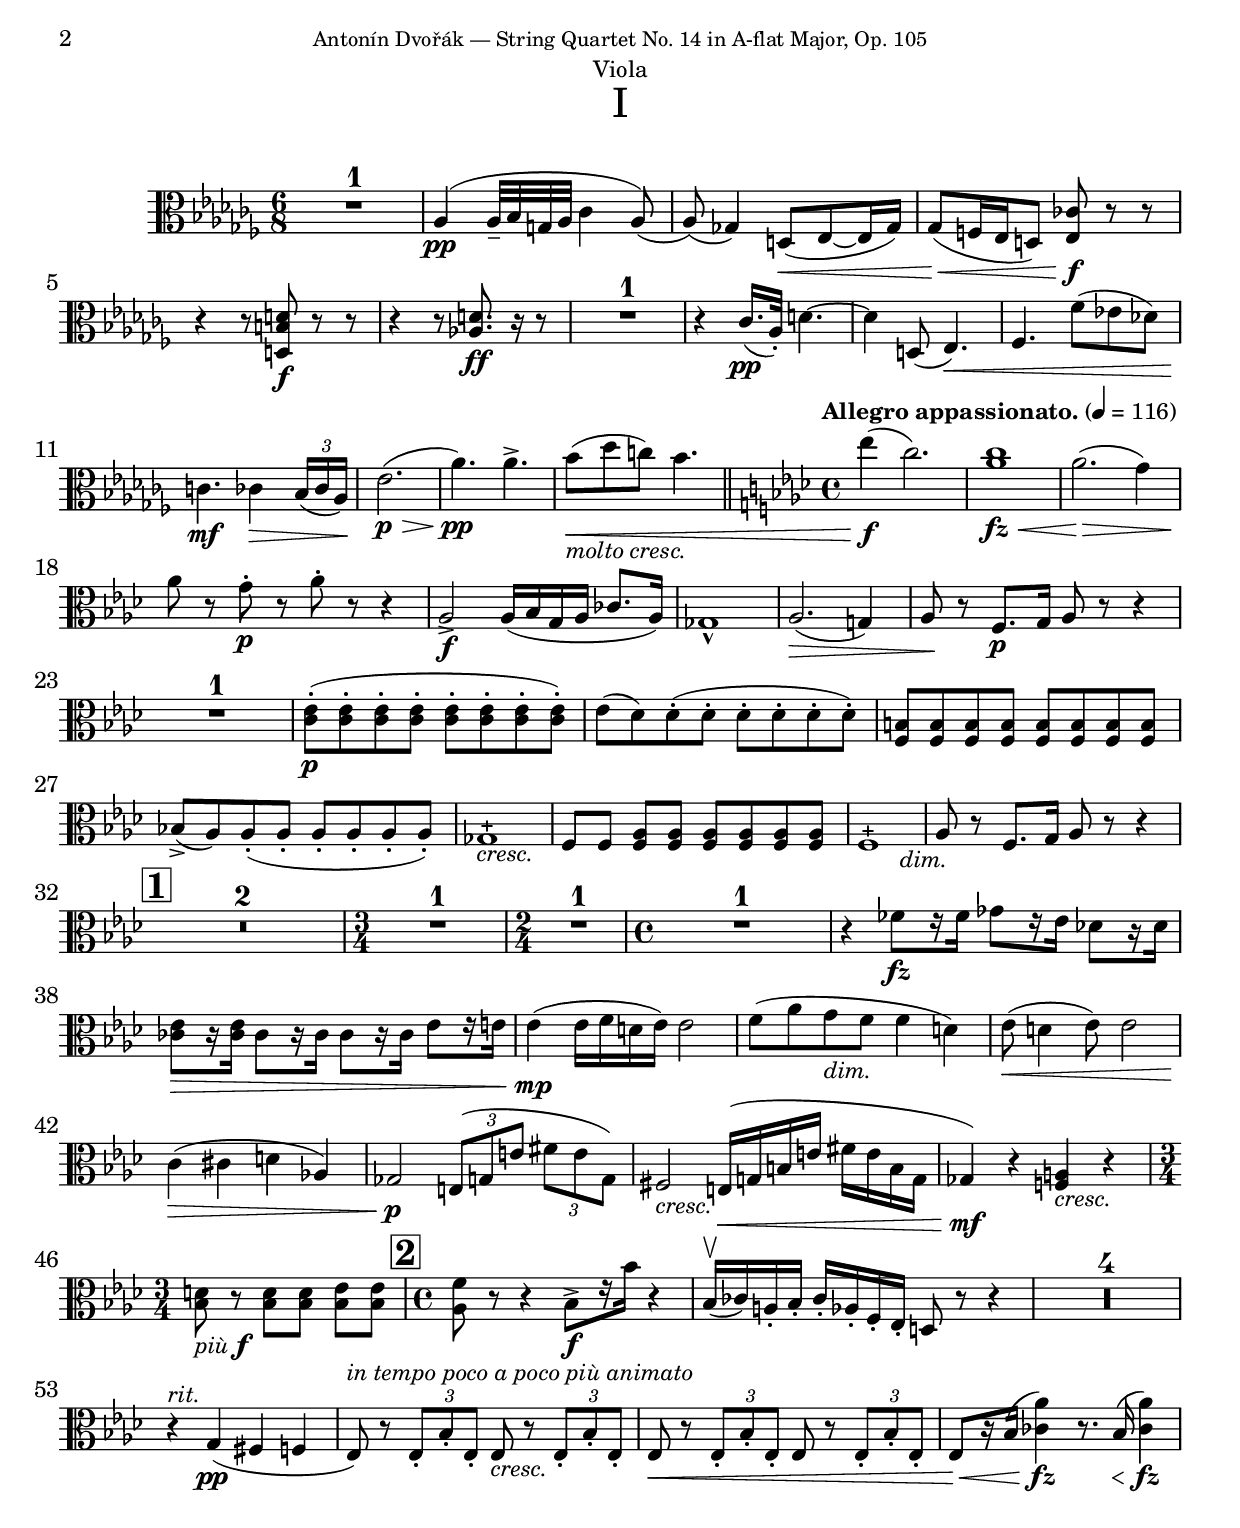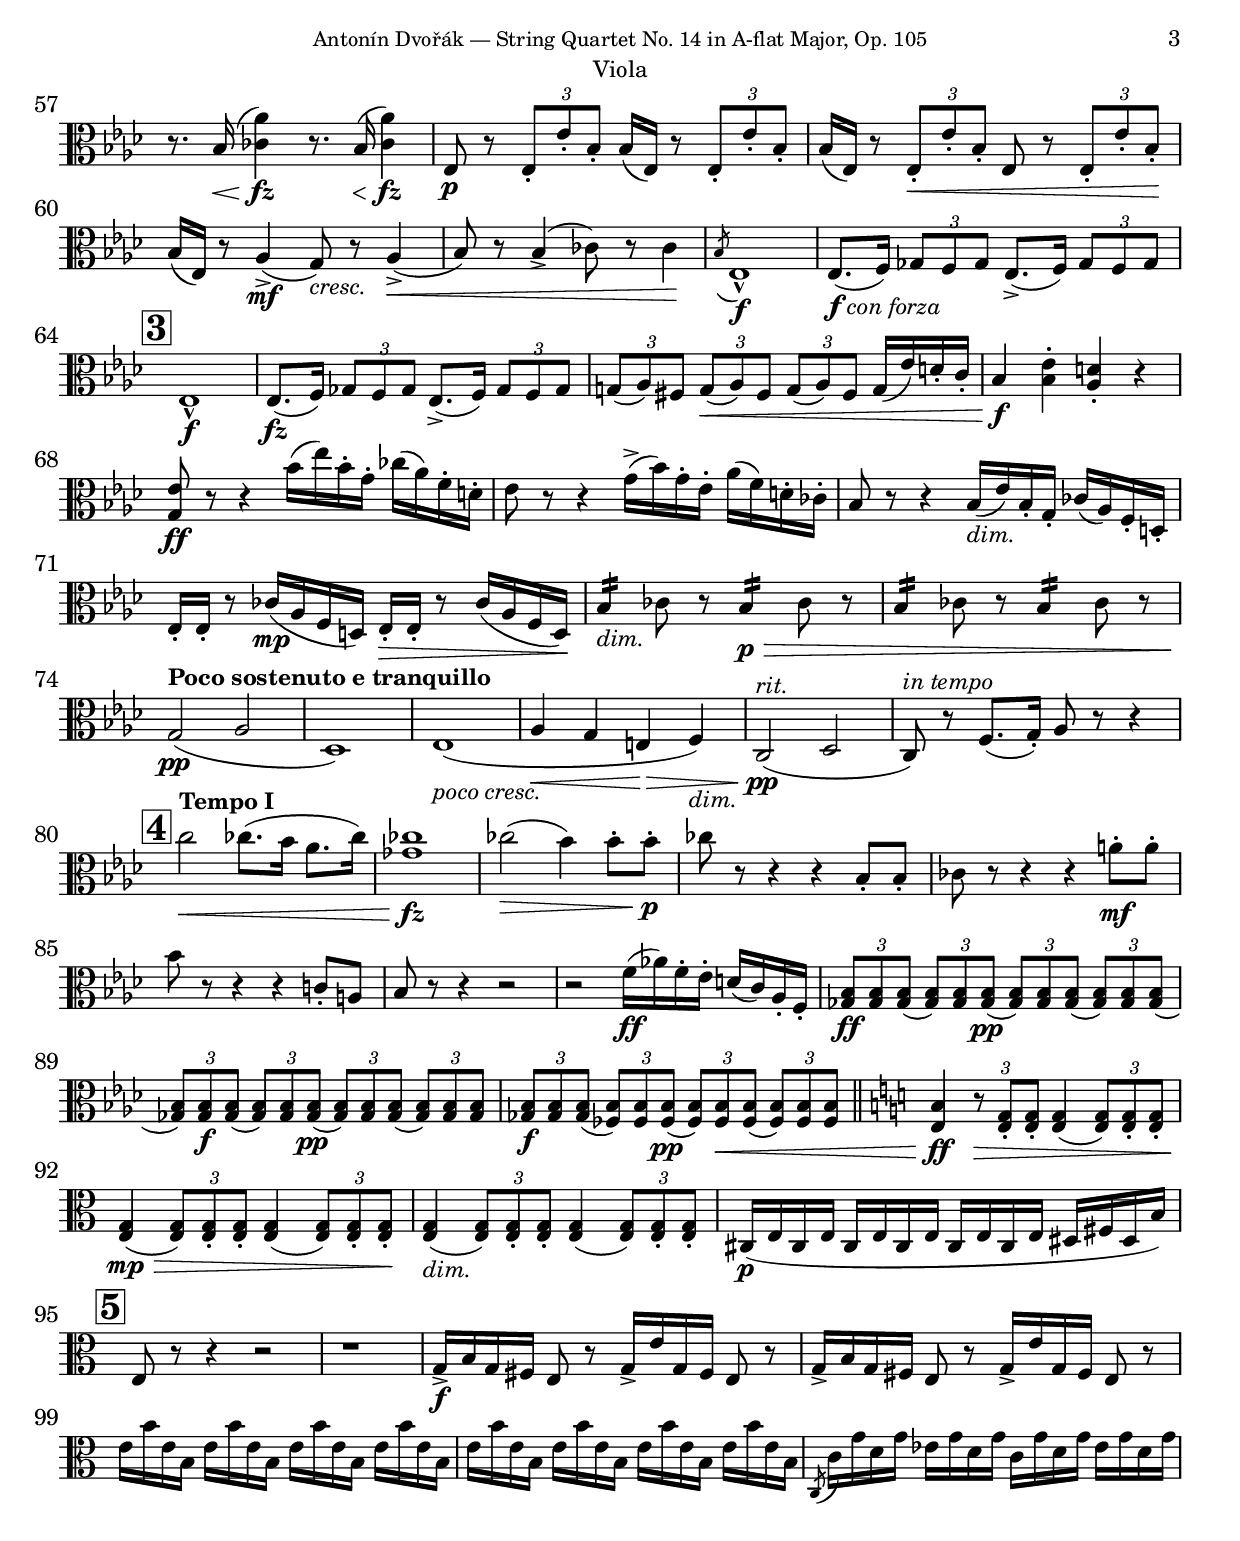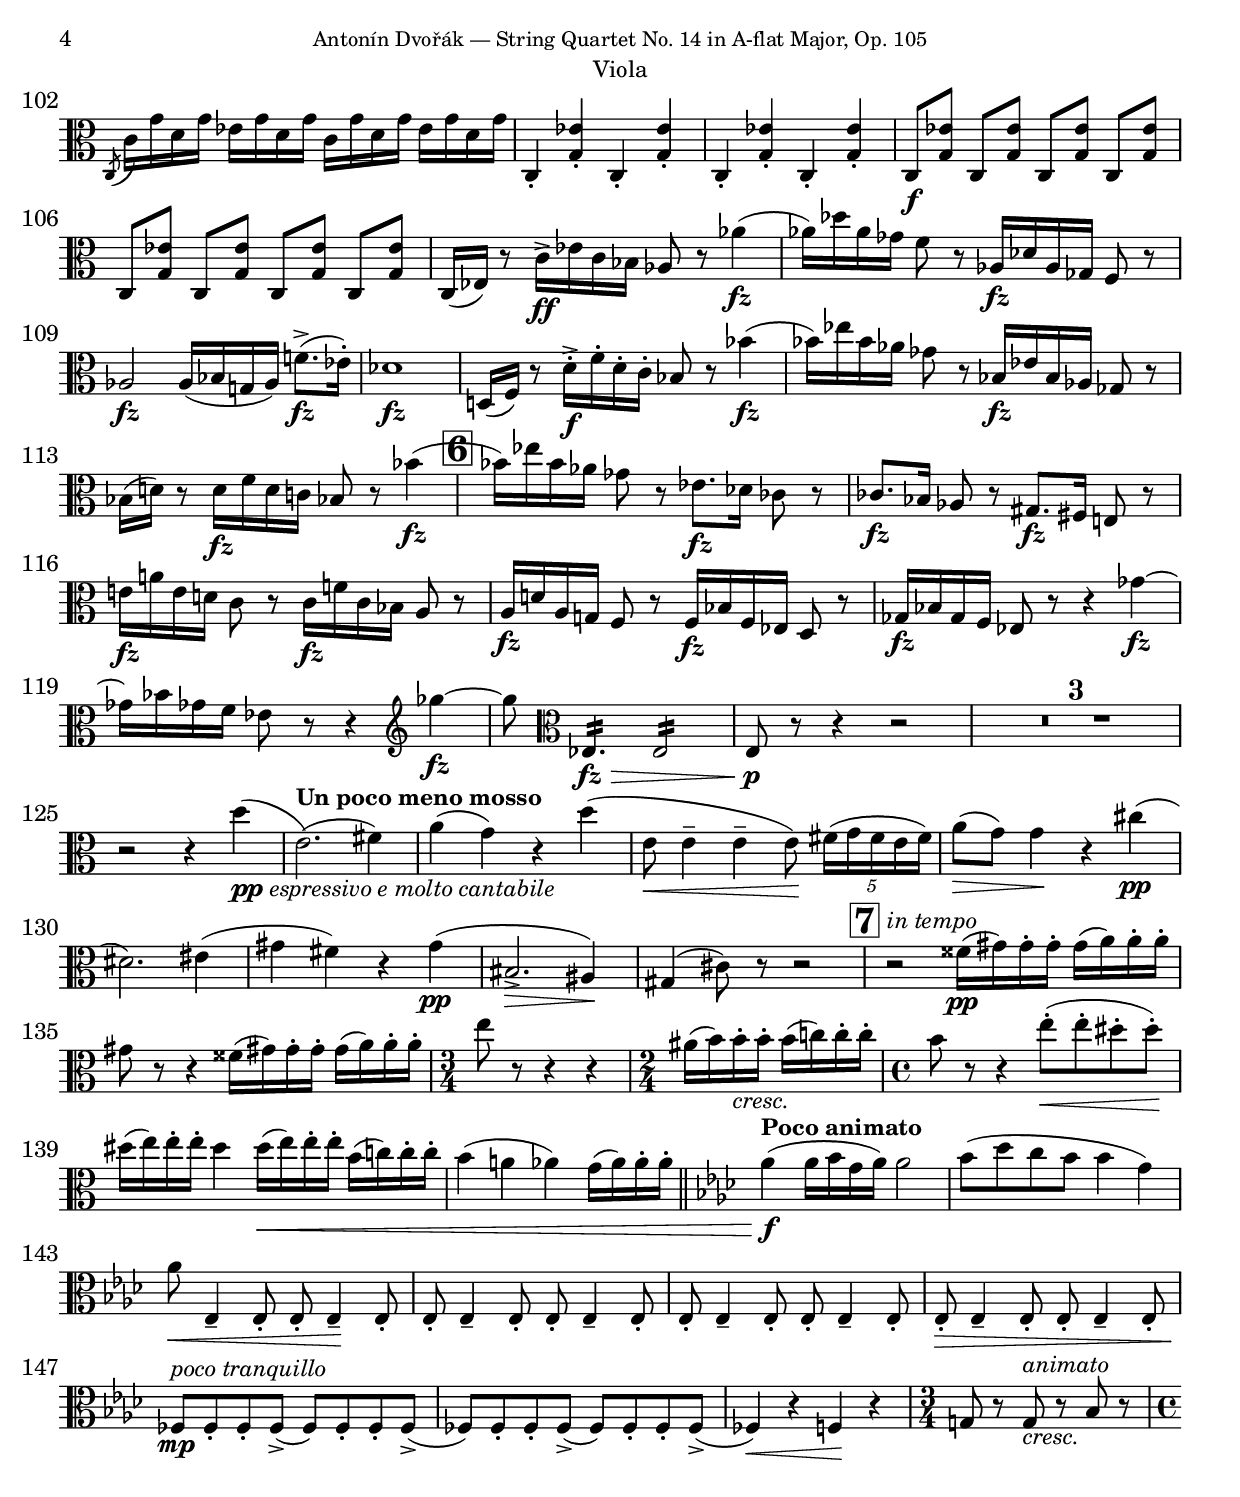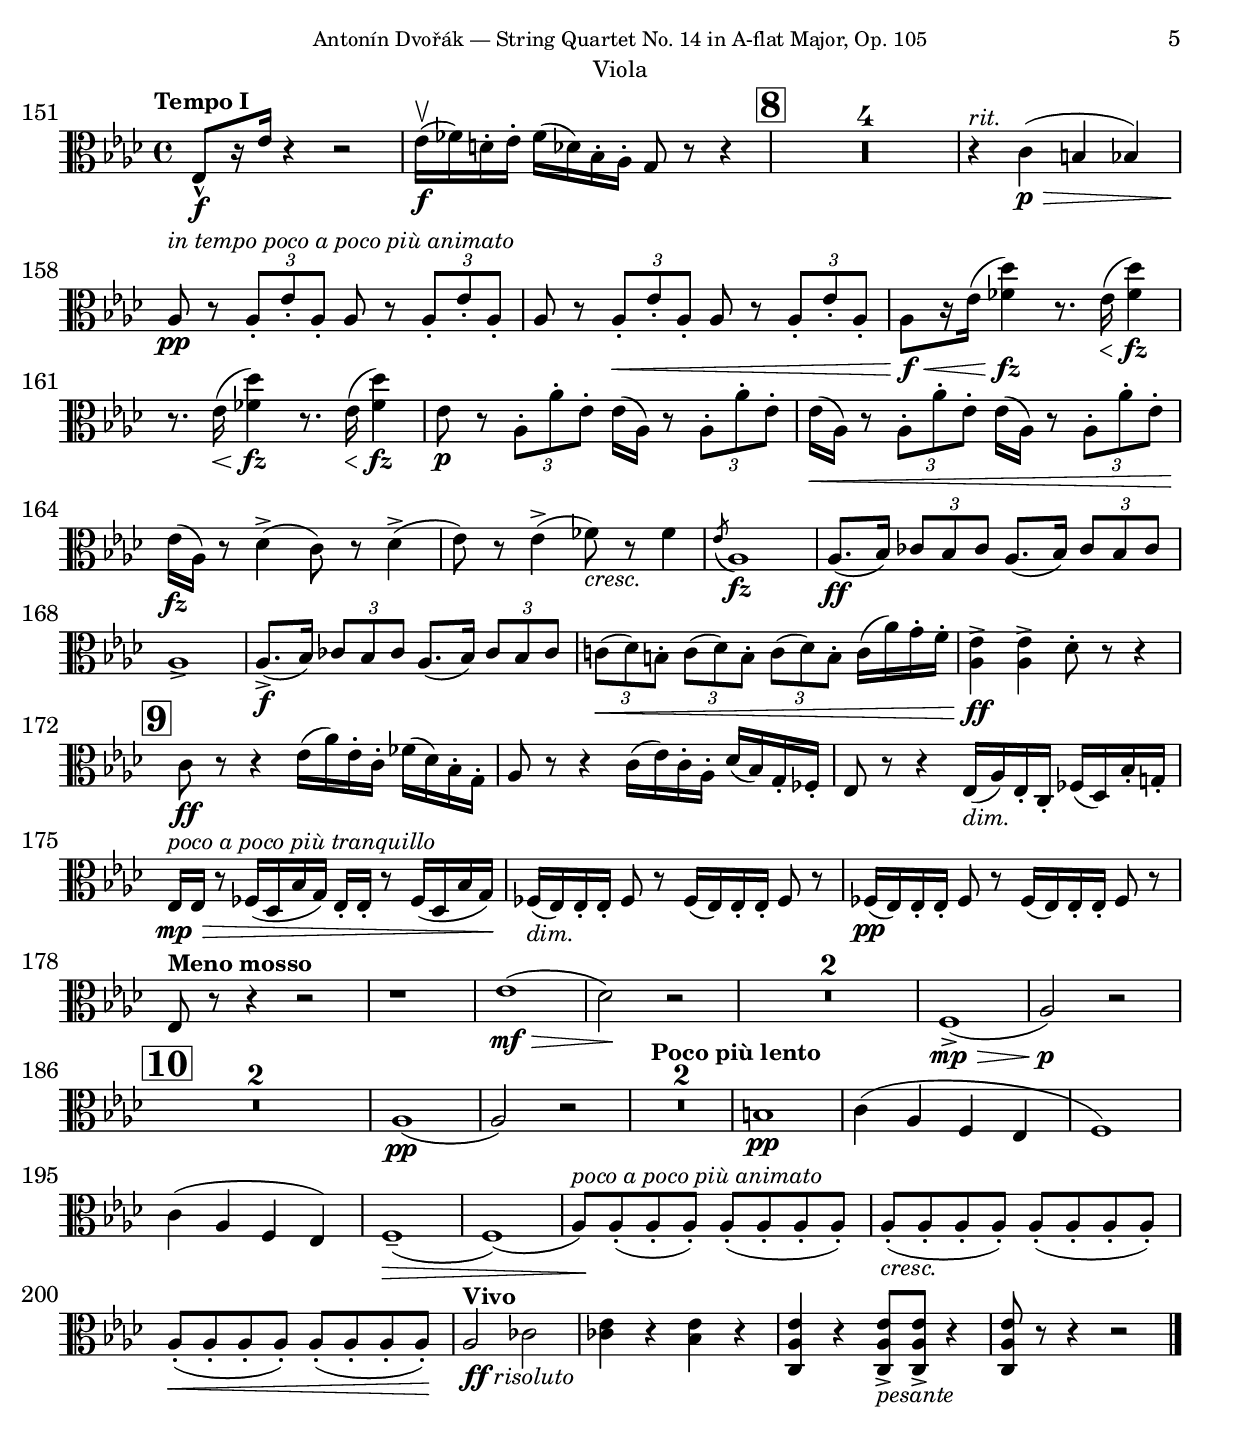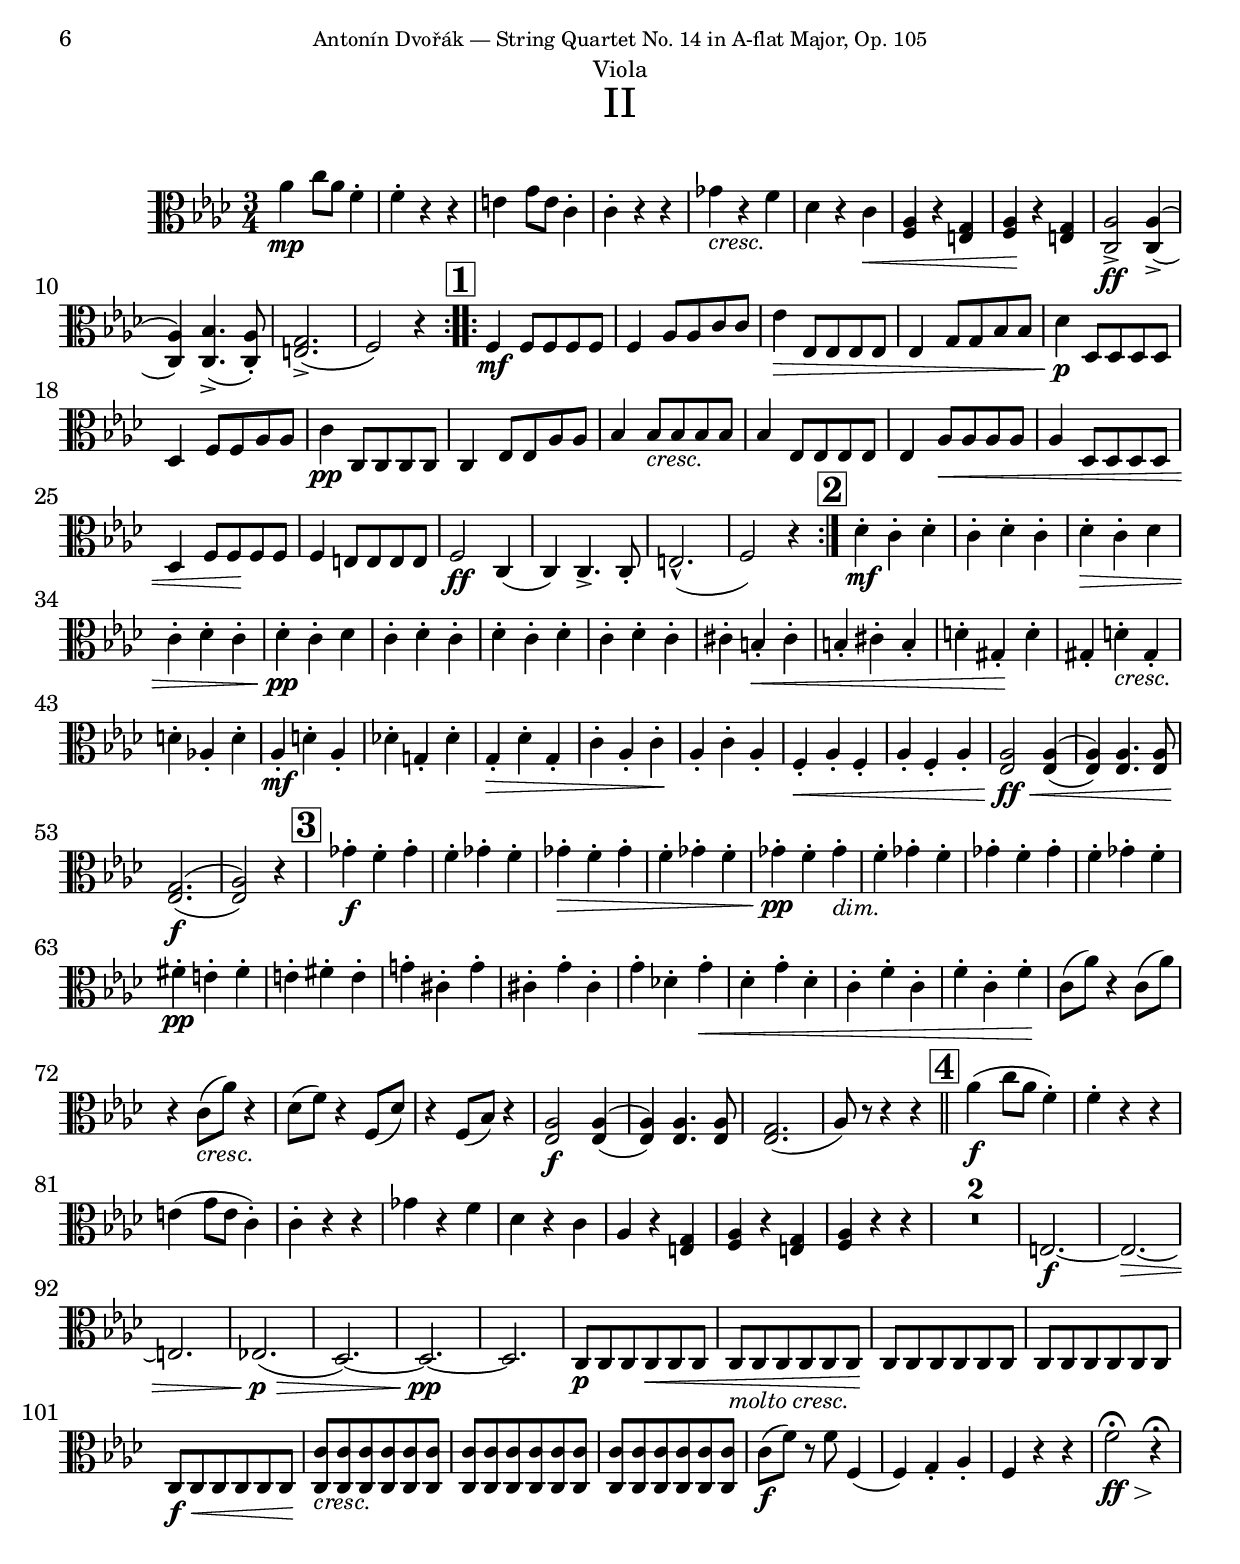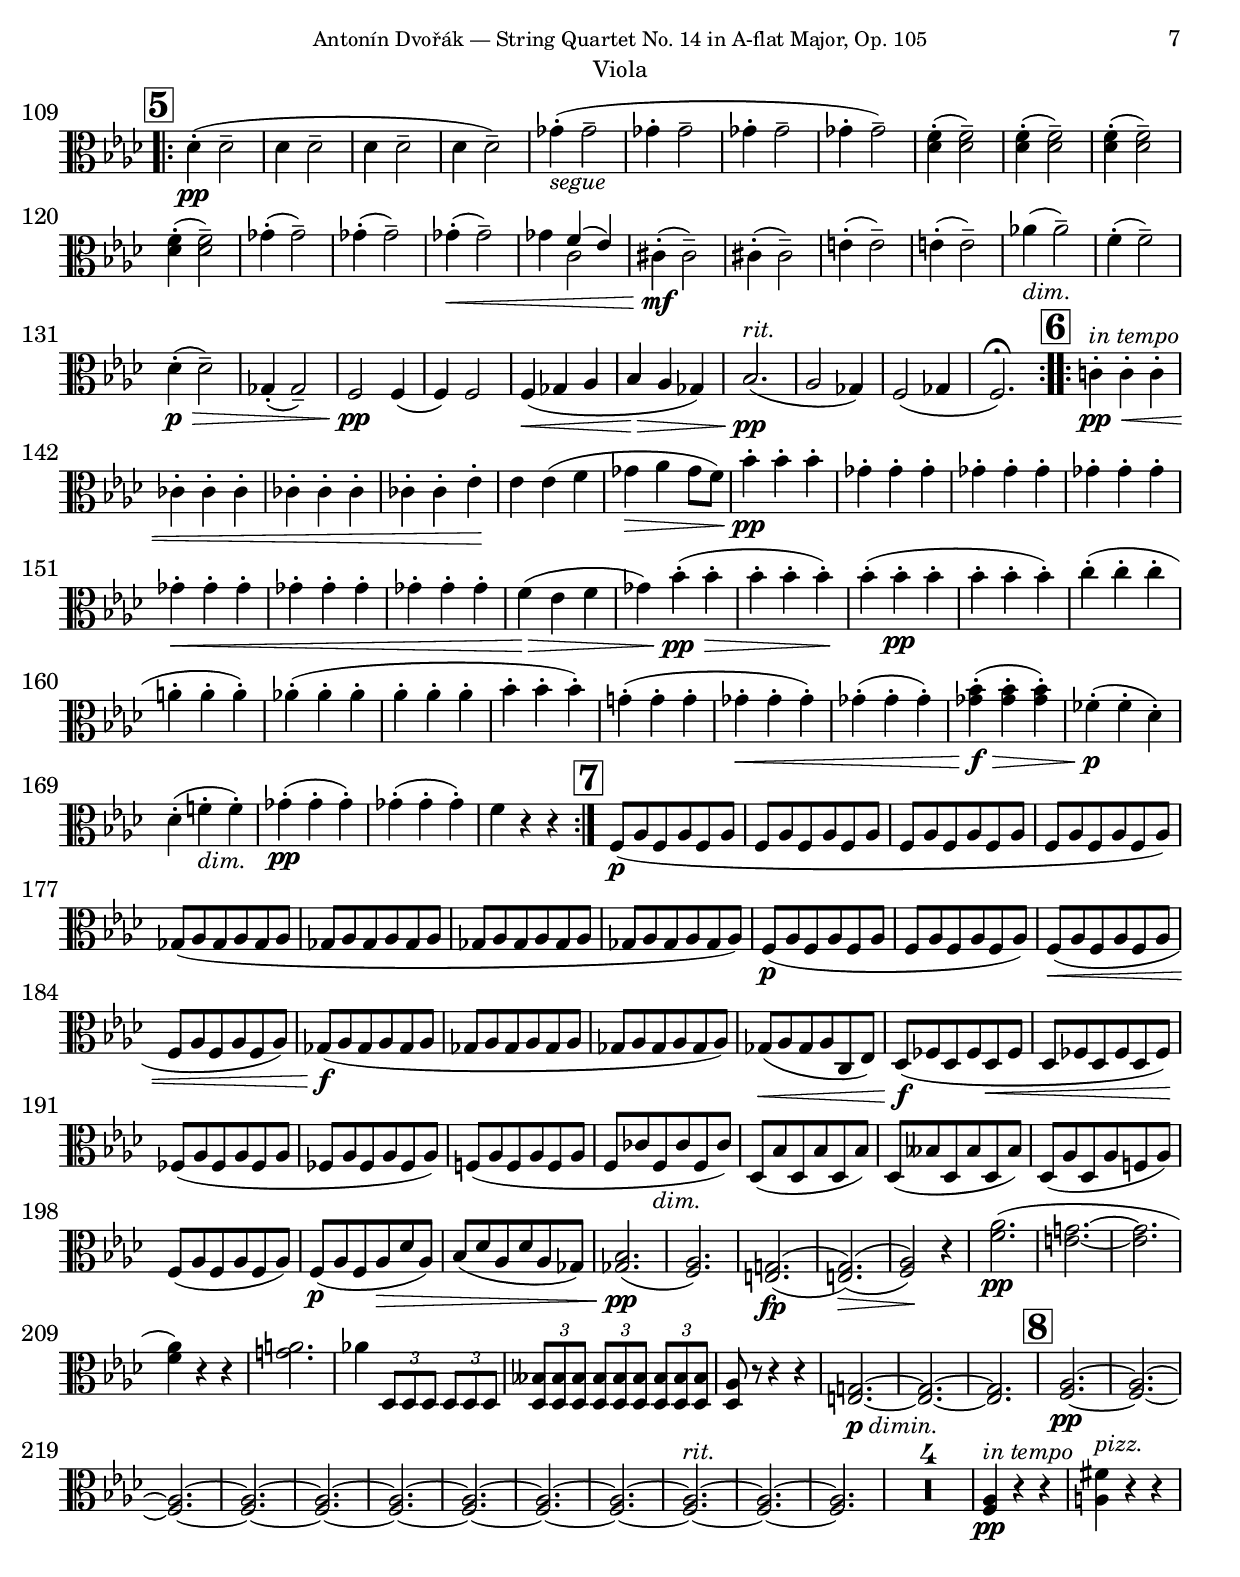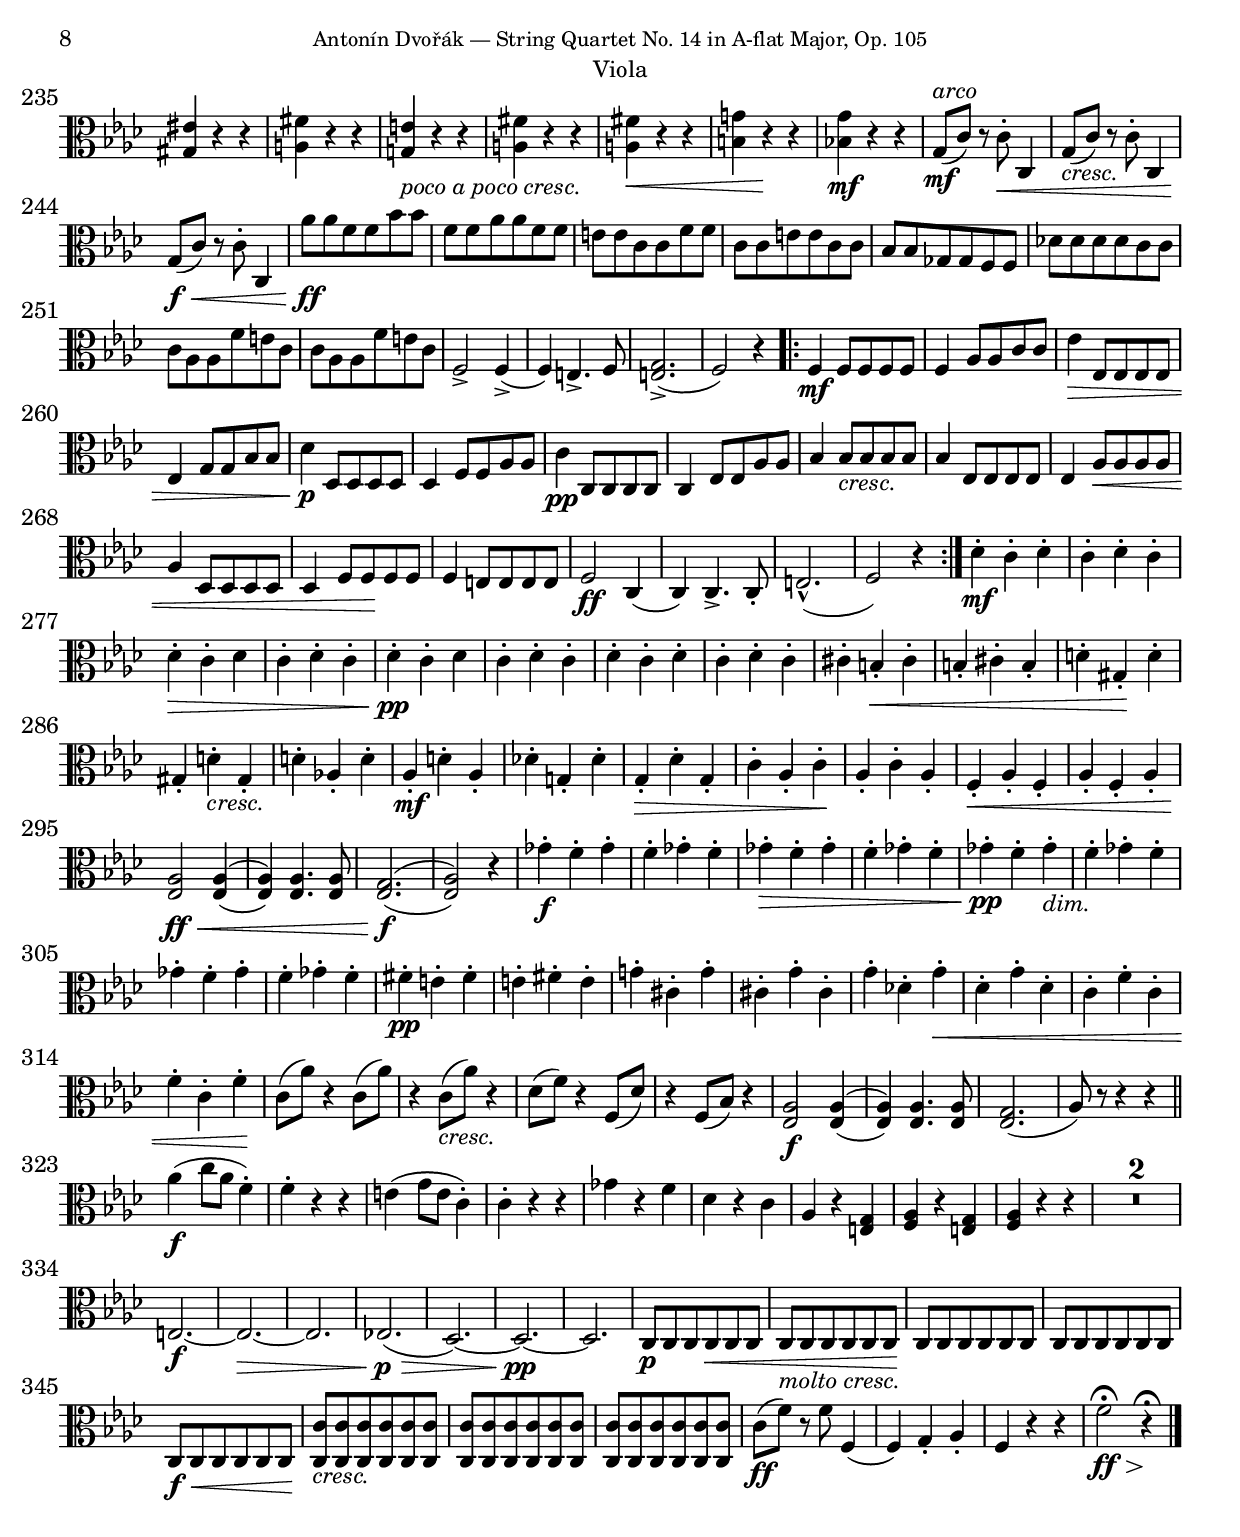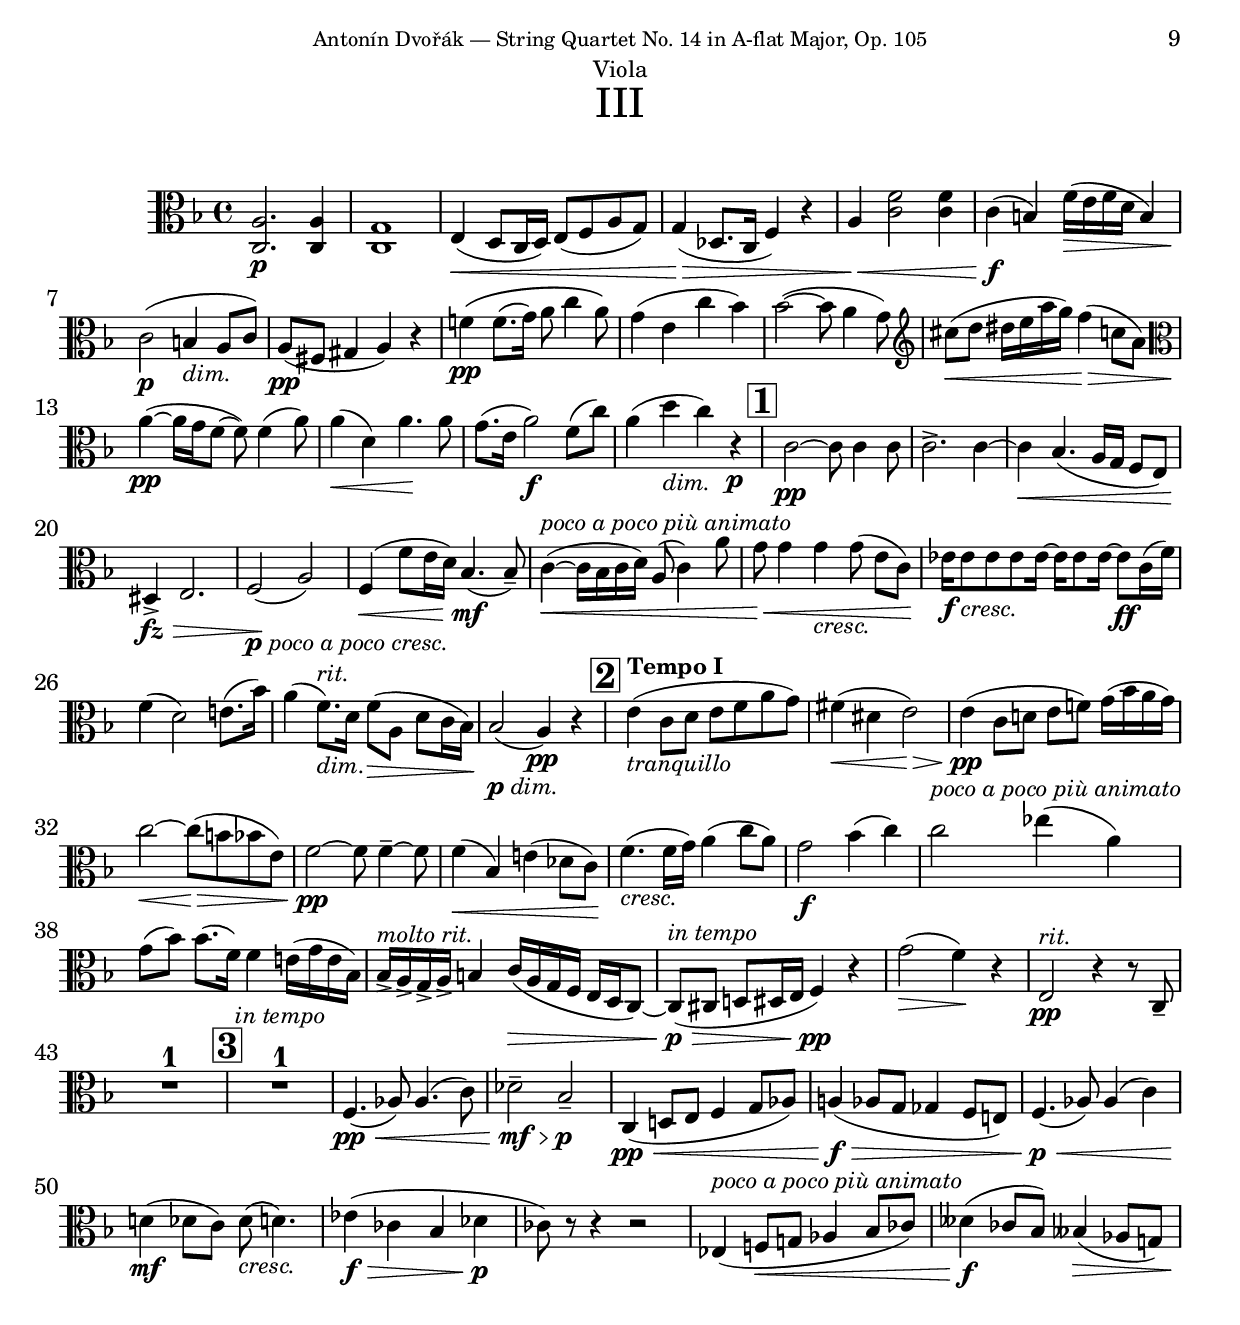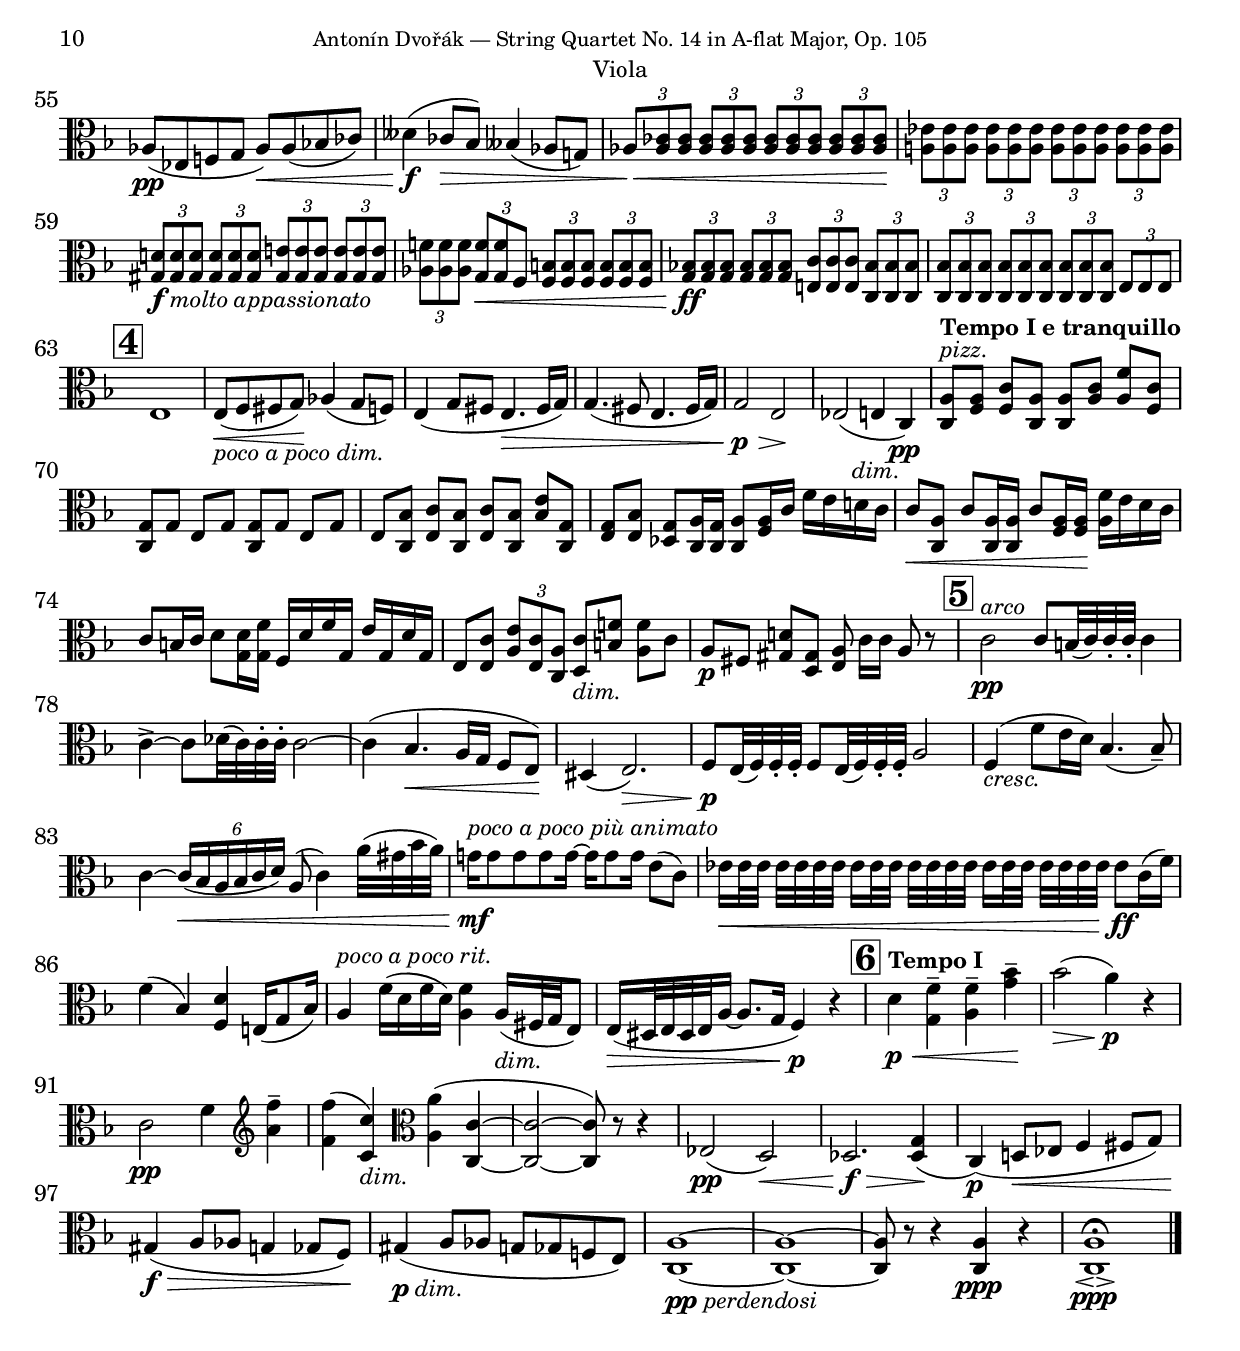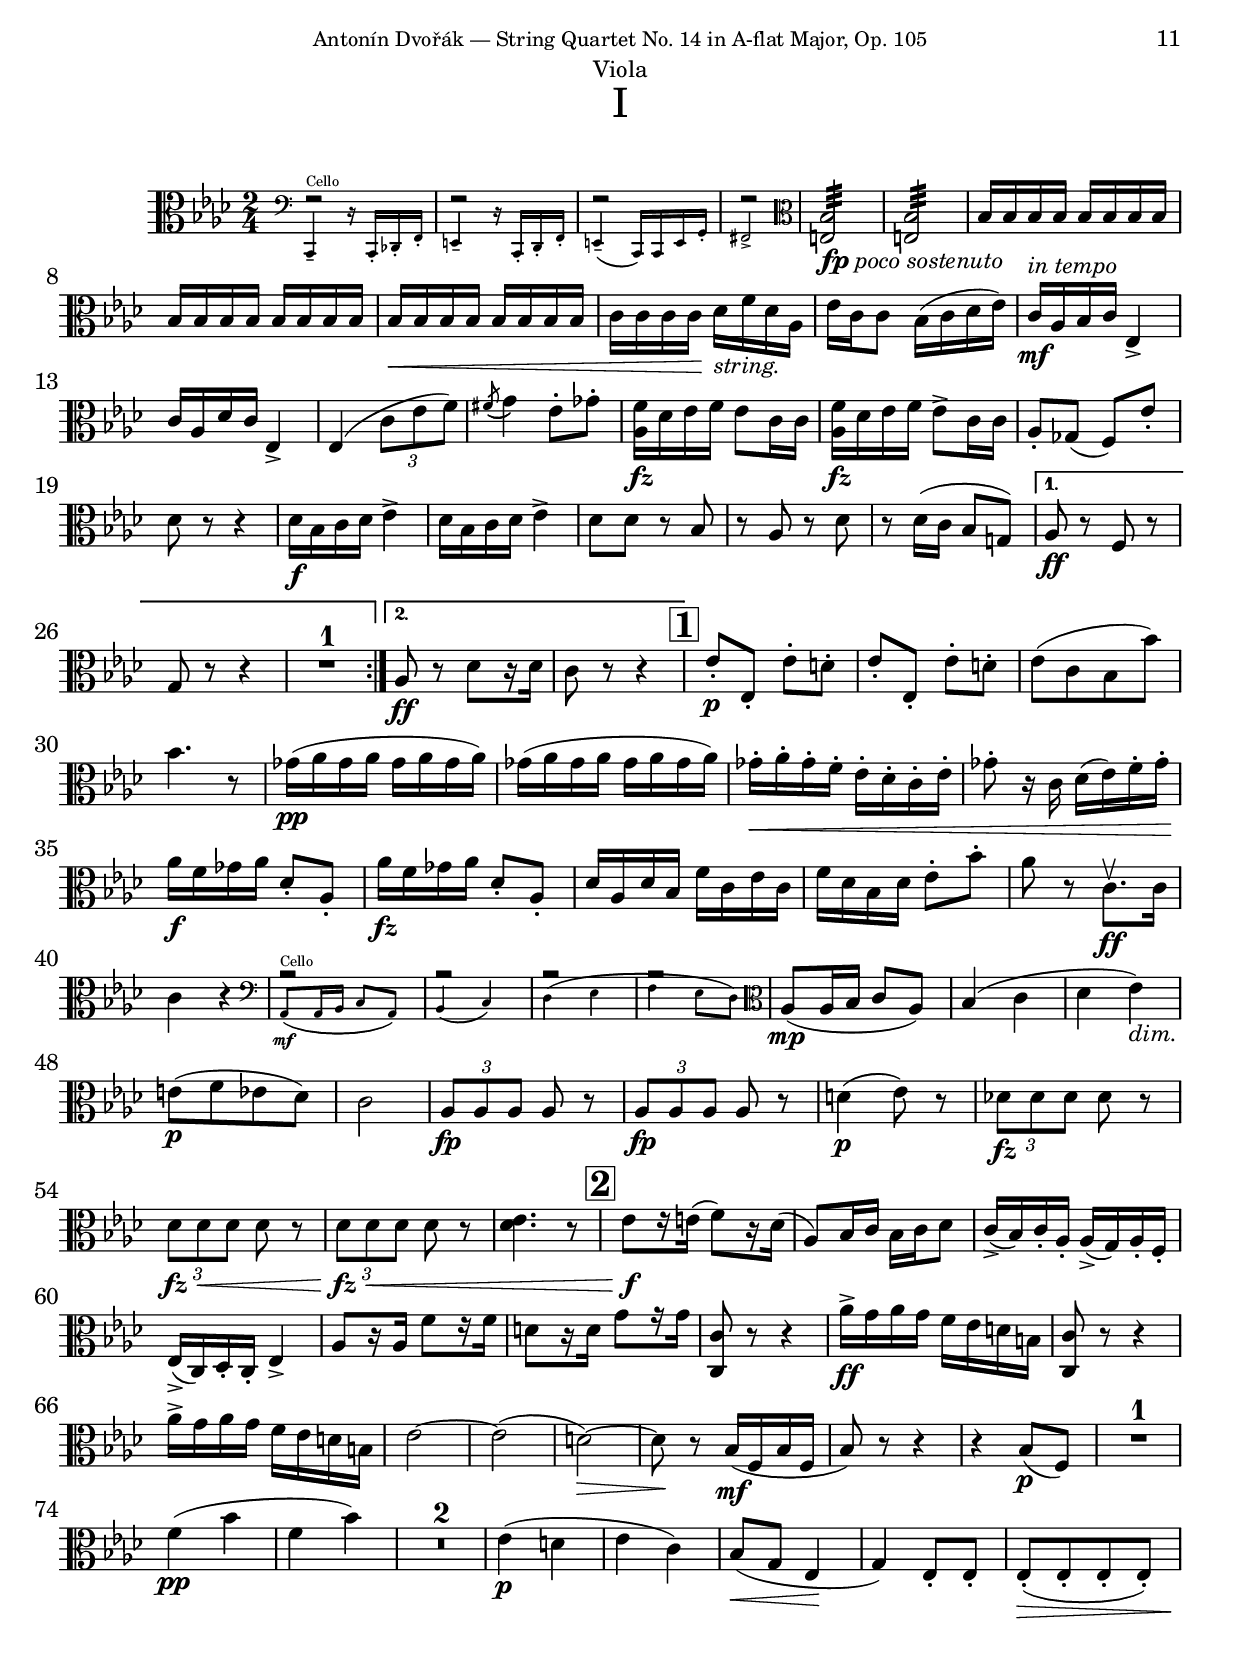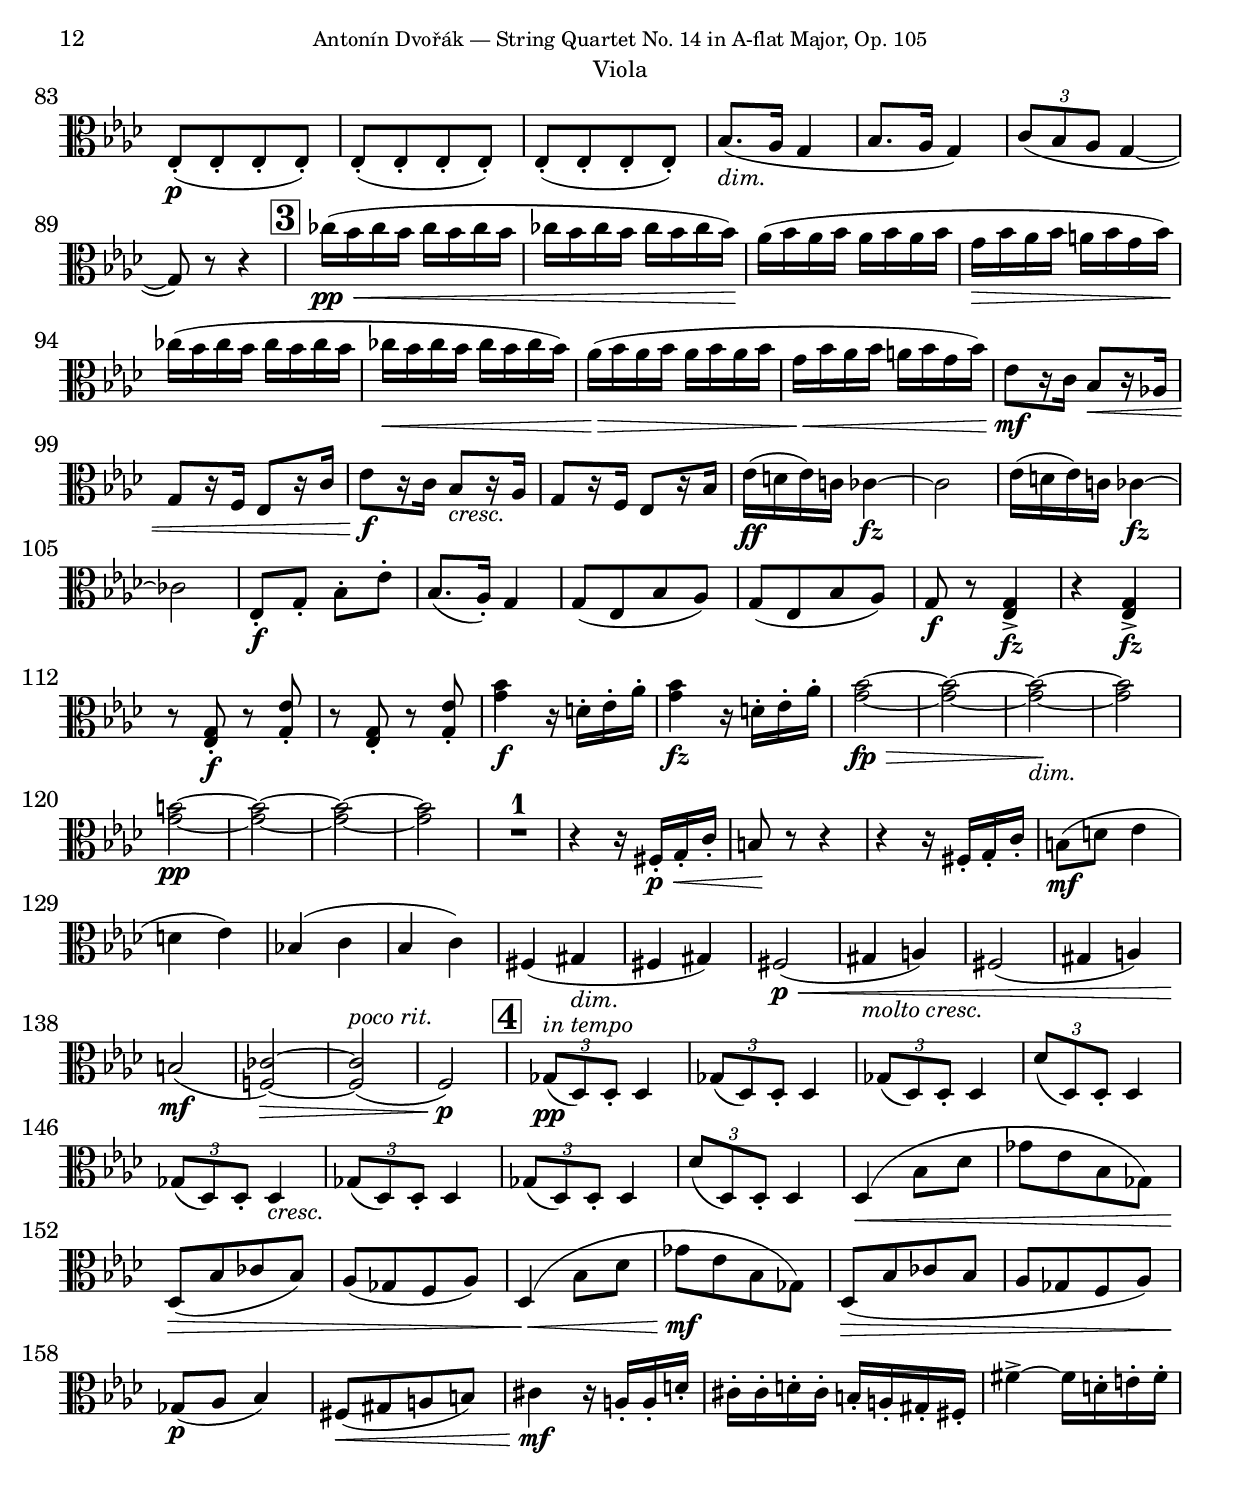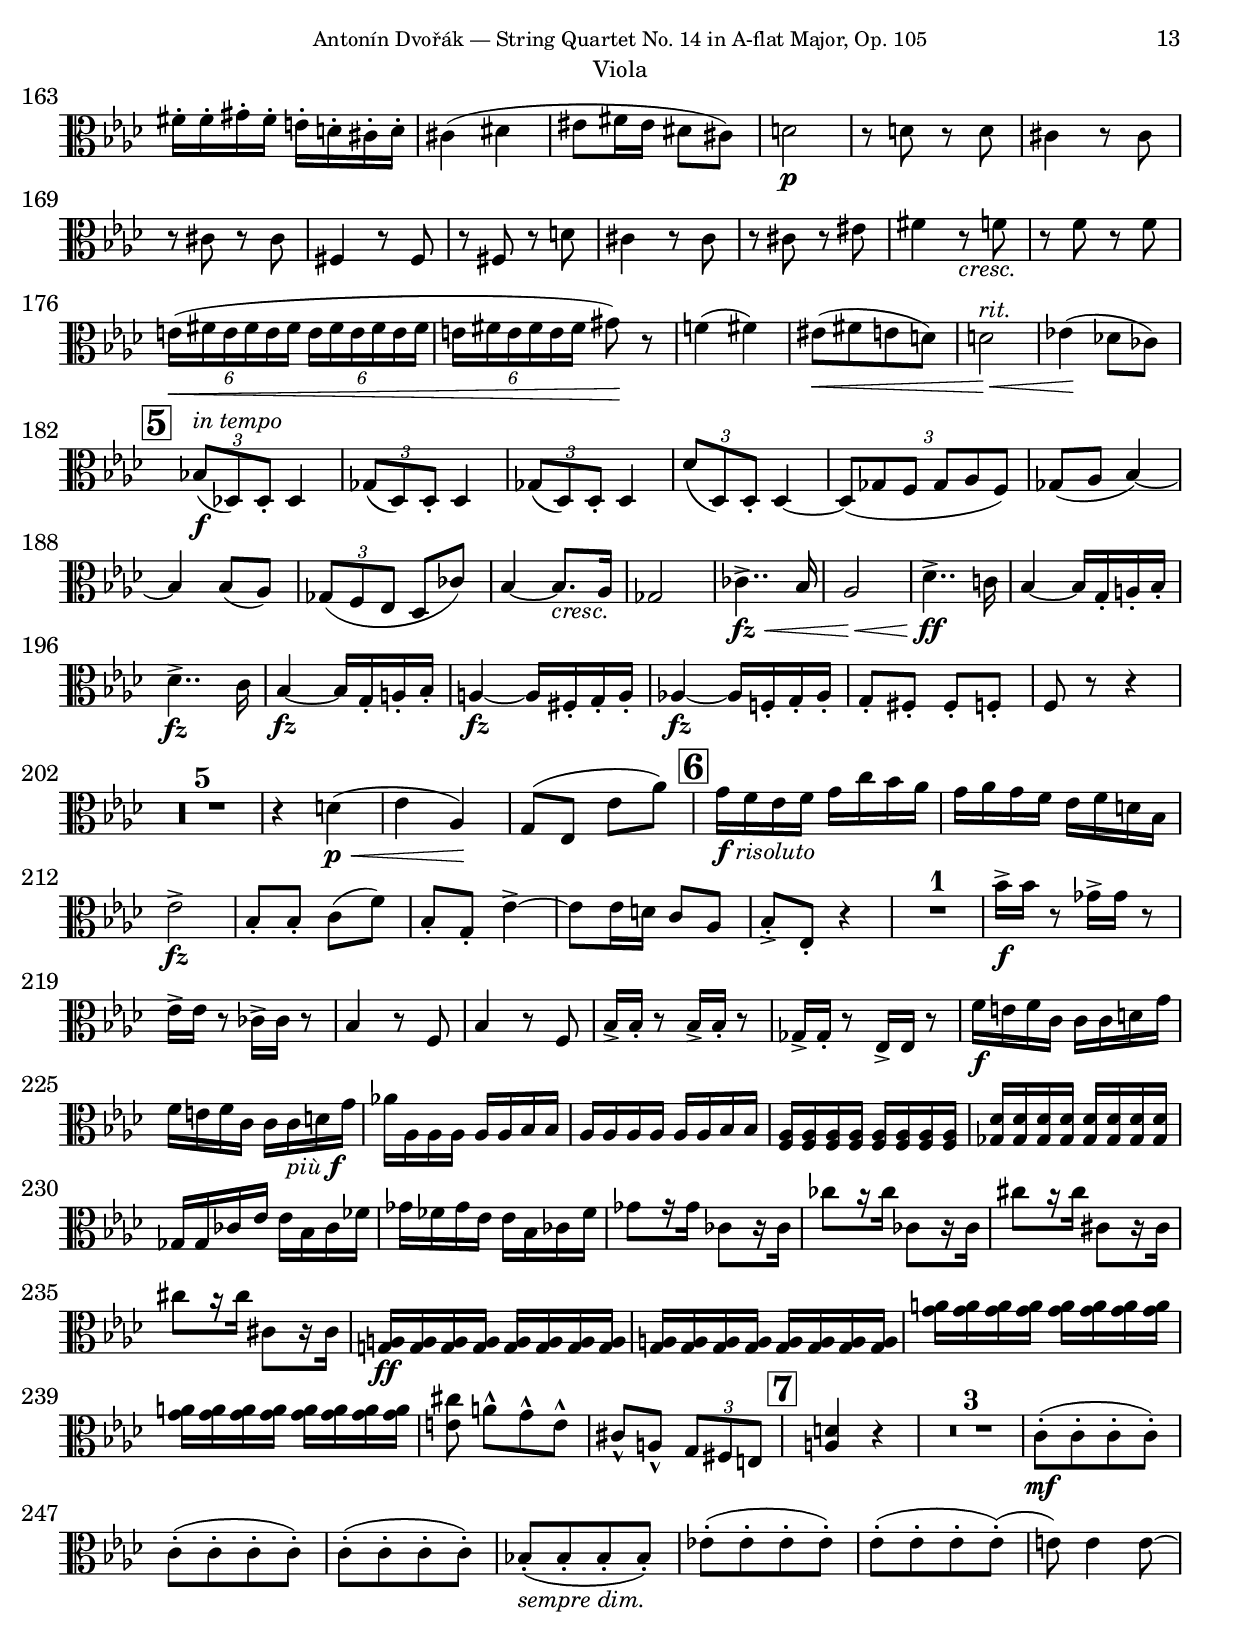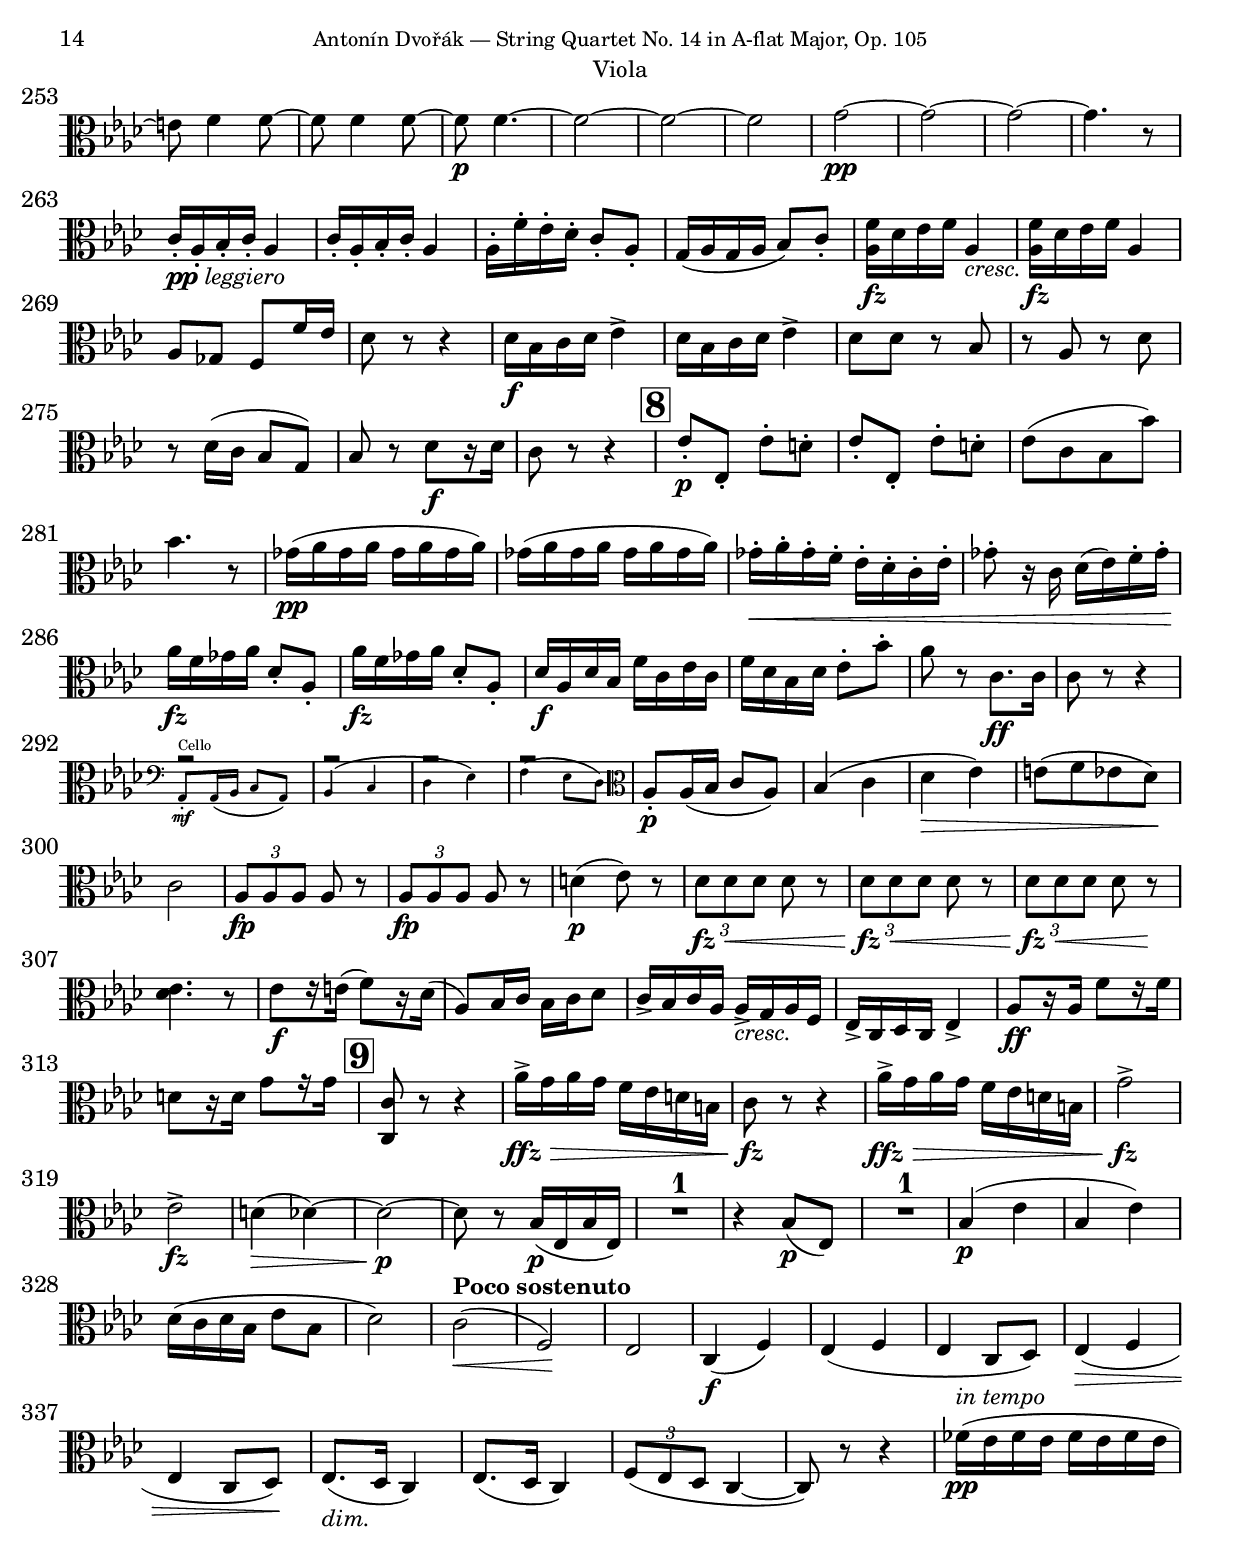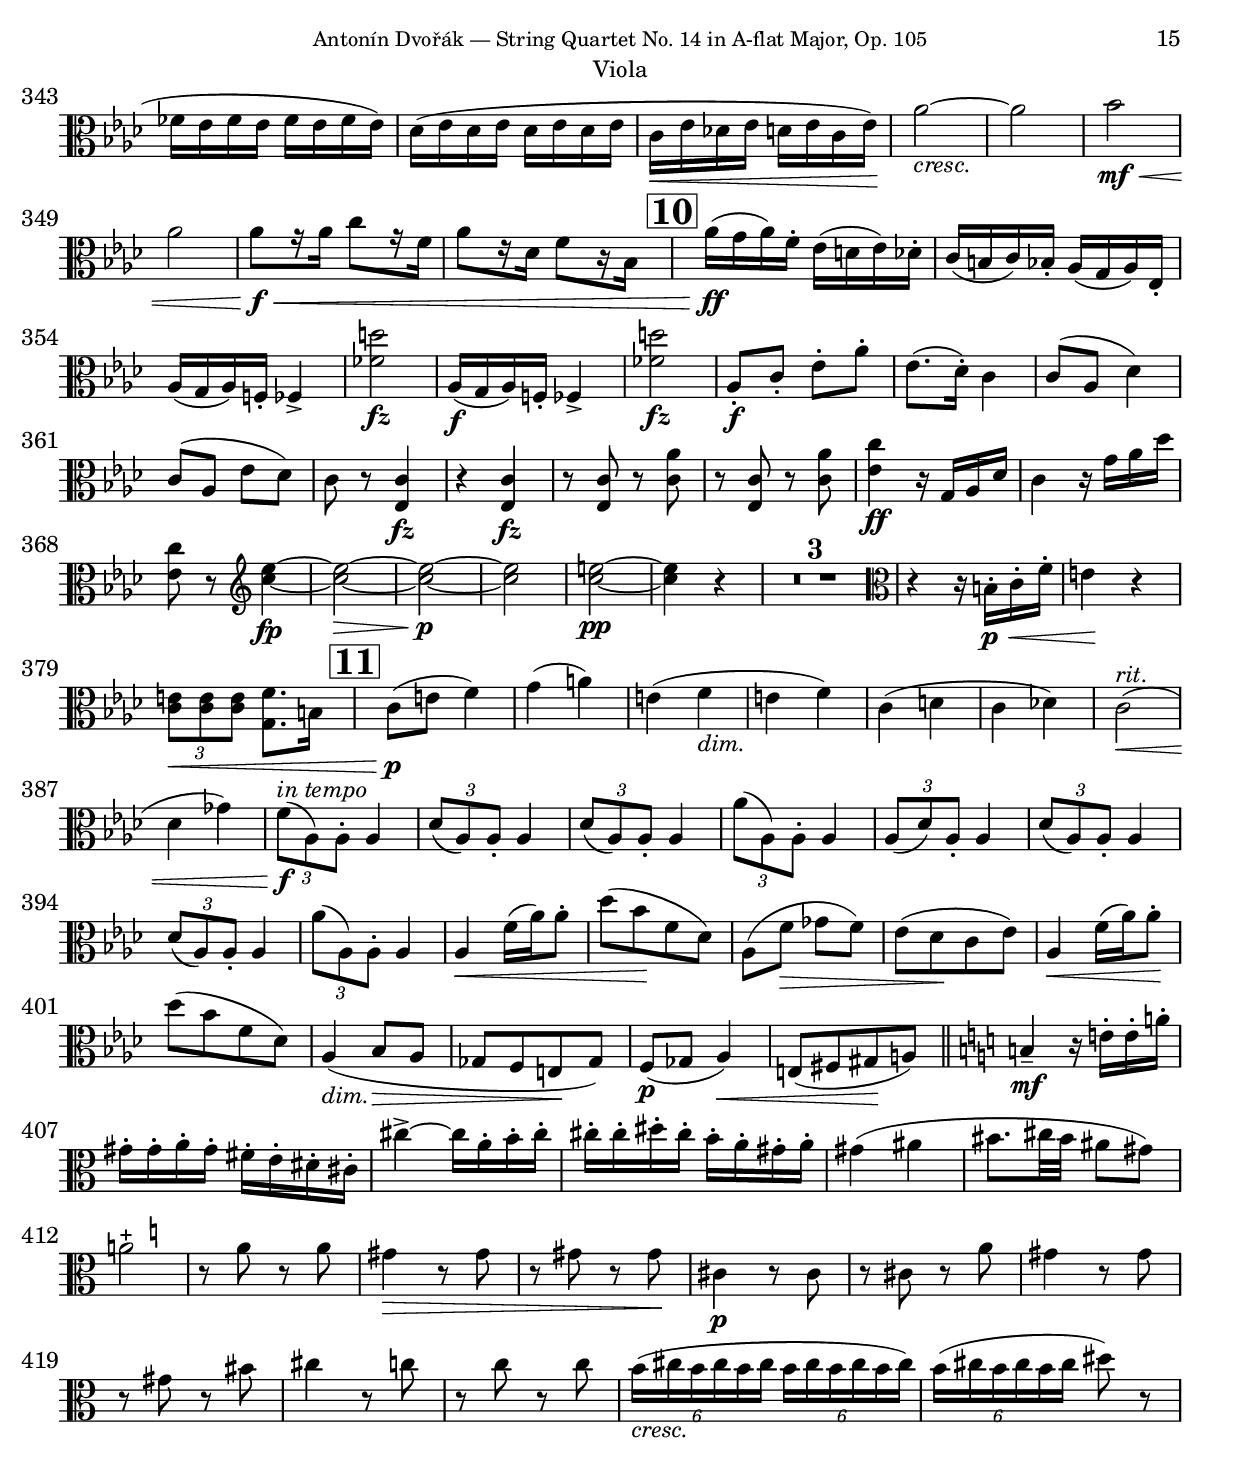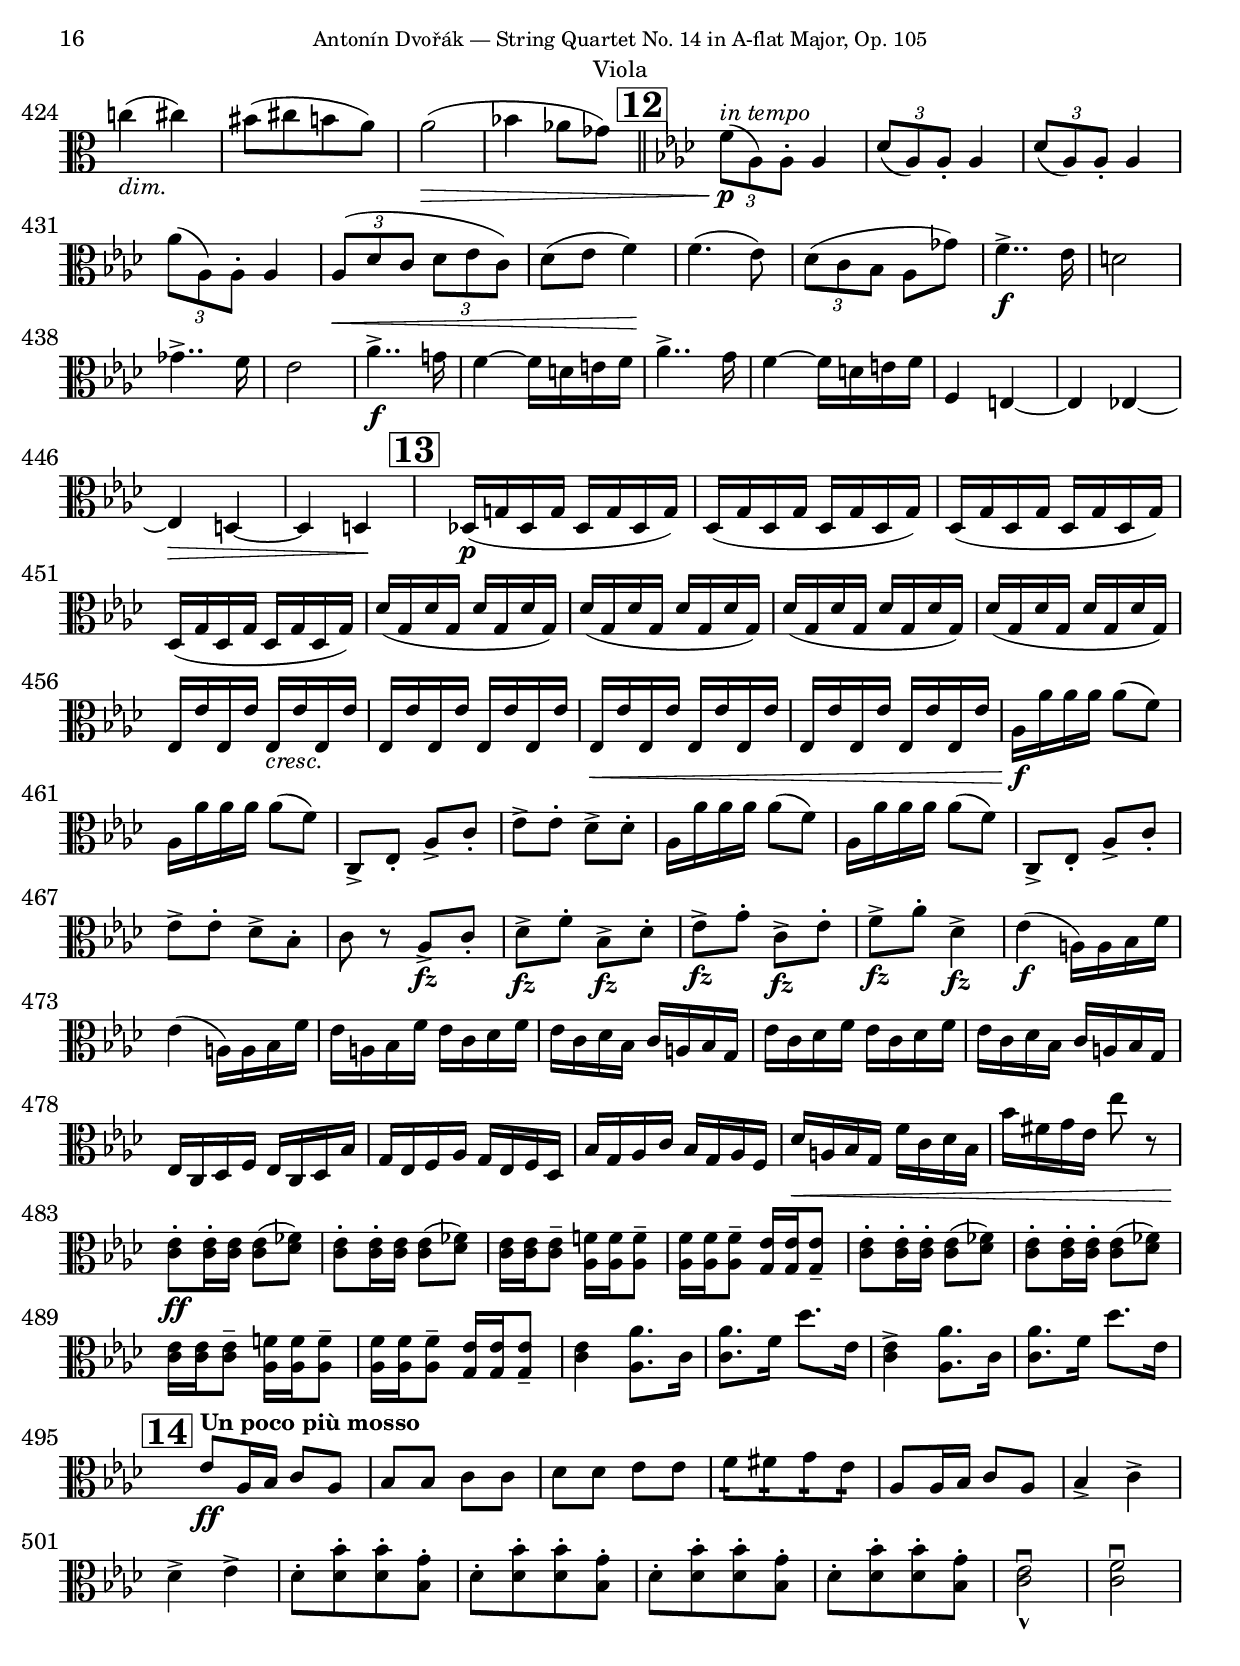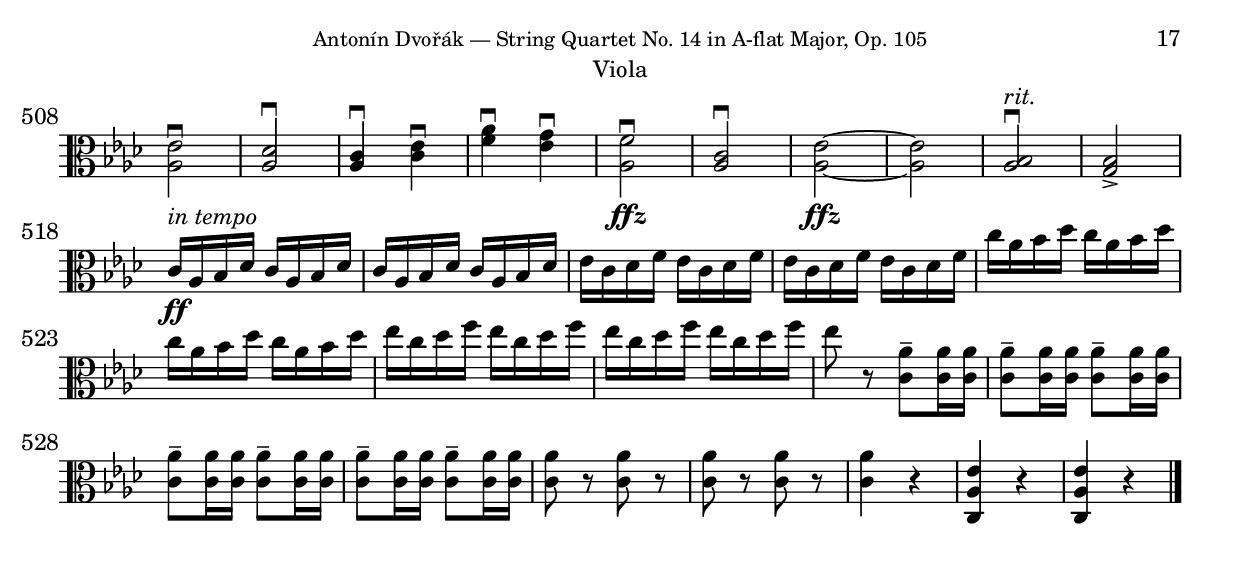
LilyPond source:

%###############################################################################
%#                                 H E A D E R                                 #
%###############################################################################
%
%  Composer           : Antonín Dvořák (1841 - 1904)
%  work               : String Quartet No. 14 in A-flat Major, Op. 105
%  Source             : Berlin: N. Simrock, 1896. Plate 10682.
%  Type of score      : Score part for viola
%  Typesetter         : Sébastien MANEN
%  date of initiation : Sunday 21 August 2022, 08:30
%
%###############################################################################
%#                          I N C L U D E   F I L E S                          #
%###############################################################################
\version "2.22.1"
\include "./00-Common/Quartet_n14_Op105_Header.ily"
%  work        : String Quartet No. 14 in A-flat Major, Op. 105
%  typesetter  : Sébastien MANEN
%  date        : Sunday 21 August 2022, 08:30
%###############################################################################
%#                          P A P E R   S E C T I O N                          #
%###############################################################################
\paper {
	ragged-last-bottom = ##t
	ragged-bottom = ##t
%	left-margin = 10 \mm
%	annotate-spacing = ##t
%	top-margin = #2
%	first-page-number = 0
%	max-systems-per-page = #1
	markup-system-spacing.basic-distance = #12
	score-markup-spacing.basic-distance = #18
	system-system-spacing.basic-distance = #10
	bookTitleMarkup = \markup {
		\column {
			\vspace #15
			\fill-line {
				\fromproperty #'header:composer
			}
			\vspace #10
			\fill-line {
				\fromproperty #'header:title
			}
			\vspace #10
			\fill-line {
				\fromproperty #'header:subtitle
			}
		}
	}
	oddHeaderMarkup = \markup {
		\on-the-fly \not-first-page \fill-line {
			\null
			\center-column {
				\smaller \fromproperty #'header:subsubtitle
				\fromproperty #'header:instrument
				%\vspace #1
			}
			\fromproperty #'page:page-number-string
		}
	}
	evenHeaderMarkup = \markup {
		\on-the-fly \not-first-page \fill-line {
			\fromproperty #'page:page-number-string
			\center-column {
				\smaller \fromproperty #'header:subsubtitle
				\fromproperty #'header:instrument
				%\vspace #1
			}
			\null
		}
	}
	oddFooterMarkup = \markup {
		\column {
			\fill-line {
				\on-the-fly #(on-page 1) \fromproperty #'header:copyright
			}
		}
	}
}

%  work        : String Quartet No. 14 in A-flat Major, Op. 105
%  typesetter  : Sébastien MANEN
%  date        : Sunday 21 August 2022, 08:30
%###############################################################################
%#                           T I M E   S E C T I O N                           #
%###############################################################################
timeMvtI = {
	\time 6/8
}
timeMvtII = {
	\time 3/4
}
timeMvtIII = {
	\time 4/4
}
timeMvtIV = {
	\time 2/4
}


%  work        : String Quartet No. 13 in G Major, Op. 106
%  typesetter  : Sébastien MANEN
%  date        : Tuesday 26 July 2022, 09:29
%###############################################################################
%#                         L A Y O U T   S E C T I O N                         #
%###############################################################################
#(set-global-staff-size 20)
%#(ly:set-option 'debug-skylines #t)
\layout {
	#(layout-set-staff-size 20)
	\set Score.alternativeNumberingStyle = #'numbers
%	\set Score.doubleRepeatType = #":|.|:"
	\set Score.markFormatter = #format-mark-box-numbers
	\context {
		\Voice
		\override TupletBracket #'bracket-visibility = ##f
		\override Hairpin.to-barline = ##f
		\override TrillSpanner.bound-details.right.padding = #1
		\override Fingering.avoid-slur = #'around
		\override Arpeggio.padding = #0.25
		\override Script.staff-padding = #'()
		\override Hairpin.height = #0.55
		\override Beam.breakable = ##t
	}
	\context {
		\Staff
		\consists #Measure_counter_engraver
		\override TupletBracket.staff-padding = ##f
		\override Fingering.staff-padding = #'()
		%\override Script.staff-padding = ##f
		\override MultiMeasureRest.space-increment = 1
	}
	\context {
		\Score
		\override RehearsalMark #'font-size = #4
		\override RehearsalMark.extra-spacing-width = #'(-0.3 . 0.3) %0.7
		\override RehearsalMark.outside-staff-priority = ##f
		\override RehearsalMark.extra-spacing-height = #'(-inf.0 . +inf.0)
		\override DynamicTextSpanner.font-size = #0
		\override BarNumber #'font-size = #0.1
		\override MeasureCounter.outside-staff-priority = #390
		\override FootnoteItem #'annotation-line = ##f
	}
}
layoutPart = \layout {
	\compressMMRests
	\compressEmptyMeasures
	\set Voice.restNumberThreshold = #0
}


%  work        : String Quartet No. 14 in A-flat Major, Op. 105
%  typesetter  : Sébastien MANEN
%  date        : Sunday 21 August 2022, 08:30
%###############################################################################
%#                      S H O R T C U T S   S E C T I O N                      #
%###############################################################################
animato=^\markup {\italic animato}
appassionato=^\markup {\italic appassionato}
arco=^\markup {\italic arco}
atempo=^\markup {\italic {a tempo}}
cantabile=^\markup {\italic {cantabile}}
crescmarkup=^\markup {\italic cresc.}
dimmarkup=^\markup {\italic dim.}
dolcepococresc=^\markup {\italic {dolce, poco cresc.}}
intempo=^\markup {\italic {in tempo}}
intempopocoapocopiuanimato=^\markup {\italic {in tempo poco a poco più animato}}
moltocrescmark=^\markup {\italic {molto cresc.}}
pesante=^\markup {\italic pesante}
pizz=^\markup {\italic pizz.}
pocoapocopiuanimato=^\markup {\italic {poco a poco più animato}}
pocoapocopiutranquillo=^\markup {\italic {poco a poco più tranquillo}}
pococresc=^\markup {\italic {poco cresc.}}
pocosostenutoetranquillo=^\markup {\italic {poco sostenuto e tranquillo}}
pocotranquillo=^\markup {\italic {poco tranquillo}}
rit=^\markup {\italic rit.}
sulG=^\markup {sul G.}
ffz = #(make-dynamic-script "ffz")
ffrisoluto = \markup {\dynamic ff \italic risoluto}
fconforza = \markup {\dynamic f \italic {con forza}}
fdetache = \markup {\dynamic f \italic détaché}
fzcresc= \markup {\dynamic fz \italic cresc.}
mpespressivo = \markup { \dynamic mp \italic espressivo}
pdim = \markup { \dynamic p \italic dim.}
piuf=^\markup {\italic {più} \dynamic f}
ppleggiero = \markup { \dynamic pp \italic leggiero}
ppespressivomoltocantabile = \markup { \dynamic pp \italic {espressivo e molto cantabile}}
espress=^\markup {\italic {espress.}}
fine=^\markup {\italic Fine}
pocoapococrescmarkup=^\markup {\italic {poco a poco cresc.}}
ritard=^\markup {\italic ritard}
segue=^\markup {\italic segue}
pdimin = \markup { \dynamic p \italic dimin.}
pmoltoespressivo = \markup { \dynamic p \italic {molto espressivo}}
ppdolce = \markup { \dynamic pp \italic dolce}
pplegato = \markup { \dynamic pp \italic legato}
ppmoltocantabile = \markup { \dynamic pp \italic {molto cantabile}}
moltoappassionato=^\markup {\italic {molto appassionato}}
moltorit=^\markup {\italic {molto rit.}}
pocoapocodim=^\markup {\italic {poco a poco dim.}}
pocoapocoritmarkup=^\markup {\italic {poco a poco rit.}}
scherzando=^\markup {\italic scherzando}
tranquillo=^\markup {\italic tranquillo}
fcresc = \markup {\dynamic f \italic {cresc.}}
fmoltoappassionato = \markup { \dynamic f \italic {molto appassionato}}
mfpocoapocopiuanimato = \markup { \dynamic mf \italic {poco a poco più animato}}
ppocoapococresc = \markup { \dynamic p \italic {poco a poco cresc.}}
ppperdendosi = \markup { \dynamic pp \italic {perdendosi}}
pocoapococresc = #(make-music 'CrescendoEvent
             'span-direction START
             'span-type 'text
             'span-text "poco a poco cresc.")
accel=^\markup {\italic accel.}
espressivomarkup=^\markup {\italic {espressivo}}
moltoespressivo=^\markup {\italic {molto espressivo}}
pocorit=^\markup {\italic {poco rit.}}
pocosostenuto=^\markup {\italic {poco sostenuto}}
semplicecresc=^\markup {\italic {semplice cresc.}}
sempredim=^\markup {\italic {sempre dim.}}
sulD=^\markup {sul D.}
fespressivo = \markup {\dynamic f \italic espressivo}
fmarcato = \markup {\dynamic f \italic marcato}
fmoltoespress = \markup { \dynamic f \italic {molto espress}}
frisoluto = \markup { \dynamic f \italic {risoluto}}
fppocosostenuto = \markup { \dynamic fp \italic {poco sostenuto}}
mfleggiero = \markup { \dynamic mf \italic leggiero}
pmoltocantabile = \markup { \dynamic p \italic {molto cantabile}}
ppocosostenuto = \markup { \dynamic p \italic {poco sostenuto}}
ppcantabile = \markup { \dynamic pp \italic cantabile}
string=^\markup {\italic string.}


%\include "./00-Common/Quartet_n14_Op105_Format_Part02_ViolinII.ily"
%  work        : String Quartet No. 14 in A-flat Major, Op. 105
%  typesetter  : Sébastien MANEN
%  date        : Sunday 21 August 2022, 08:30
%###############################################################################
%#                       T E M P I  C O N D U C T O R S                        #
%###############################################################################
tempiMvtI = {
	\tempo "Adagio ma non troppo." 8 = 88
}
tempiMvtII = {
	\tempo "Molto vivace. M.M. " 2. = 92
}
tempiMvtIII = {
	\tempo "Lento e molto cantabile. M.M." 8 = 116
}
tempiMvtIV = {
	\tempo "Allegro non tanto. M.M." 4 = 112
}

%  work        : String Quartet No. 14 in A-flat Major, Op. 105
%  typesetter  : Sébastien MANEN
%  date        : Sunday 21 August 2022, 08:30
%###############################################################################
%#                          M U S I C   S E C T I O N                          #
%###############################################################################
musicViolaMvtI = \relative c {
	\clef alto
	\key ces \major
% mesure 1 à 5
	R2.*1
	aes'4(\pp aes32-- bes g aes ces4 aes8)(
	aes)( ges!4) d8\<( ees~ ees16 ges)
	ges8\<( f16 ees d8) <ees ces'!>\f r r
	r4 r8 <d b' d>\f r r
% mesure 6 à 10
	r4 r8 <aes'! d>8.\ff r16 r8
	R2.*1
	r4 ces16.(\pp aes32-.) d4.~
	d4 d,8( ees4.)\<
	fes fes'8( ees! des!)
% mesure 11 à 15
	c4.\mf ces4\> \times 2/3 {bes16( ces aes)\!}
	ees'2.(\p\>
	aes4.\pp) aes->
	bes8(_\moltocrescmark\< des c) bes4. \bar "||" \key aes \major \time 4/4
	\tempo "Allegro appassionato." 4=116 ees4(\f c2.)
% mesure 16 à 20
	<aes c>1\fz\<
	aes2.\>( g4)
	aes8\! r g-.\p r aes-. r r4
	aes,2->\f aes16( bes g aes ces8. aes16)
	ges1-^
% mesure 21 à 25
	aes2.(\> g!4)
	aes8\! r f8.\p g16 aes8 r r4
	R1
	<c ees>8-.(\p <c ees>-. <c ees>-. <c ees>-. <c ees>-. <c ees>-. <c ees>-. <c ees>-.)
	ees( des) des(-. des-. des-. des-. des-. des)-. 
% mesure 26 à 30
	<f, b> <f b> <f b> <f b> <f b> <f b> <f b> <f b> 
	bes!(-> aes) aes(-. aes-. aes-. aes-. aes-. aes)-. 
	ges1_\crescmarkup-+
	f8[ f] <f aes>[ <f aes>] <f aes> <f aes> <f aes> <f aes> 
	<<{f1-+} \\ {s8 s4 s4 s_\dimmarkup s8}>>
% mesure 31 à 35
	aes8 r f8. g16 aes8 r r4 \mark \default
	R1*2 \time 3/4
	
	R2. \time 2/4
	R2 \time 4/4
% mesure 36 à 40
	R1
	r4 fes'8\fz[ r16 fes] ges8[ r16 ees] des!8[ r16 des]
	<ces ees>8[\> r16 <ces ees>] ces8[ r16 ces] ces8[ r16 ces] ees8[ r16 e]
	ees4\mp( ees16 f d ees) ees2
	f8( aes g_\dimmarkup f f4 d)
% mesure 41 à 45
	ees8(\< d4 ees8) ees2
	c4(\> cis d aes!)
	ges2\p \times 2/3 {e8( g e'} \times 2/3 { fis e g,)}
	fis2_\crescmarkup e16\<( g! b e fis e b g
	ges4)\mf r <f! a>_\crescmarkup r
% mesure 46 à 50
	\time 3/4 <bes d>8_\piuf r <bes d>[ <bes d>] <bes ees>[ <bes ees>] \mark \default
	\time 4/4 <aes f'> r r4 bes8->\f[ r16 bes'] r4
	bes,16\upbow( ces) a-. bes-. ces-. aes-. f-. ees-. d8 r r4
	R1*4
	
% mesure 51 à 55
	
	
	r4^\rit g\pp( fis f
	ees8)^\intempopocoapocopiuanimato r \times 2/3 {ees-. bes'-. ees,-. } ees_\crescmarkup r \times 2/3 {ees-. bes'-. ees,-.}
	ees\< r \times 2/3 {ees-. bes'-. ees,-.} ees r \times 2/3 {ees-. bes'-. ees,-.}
% mesure 56 à 60
	ees8\<[ r16 bes']( <ces aes'>4)\fz r8. bes16(\< <ces aes'>4)\fz
	r8. bes16(\< <ces aes'>4)\fz r8. bes16(\< <ces aes'>4)\fz
	ees,8\p r \times 2/3 {ees8-. ees'-. bes-.} bes16( ees,) r8 \times 2/3 {ees8-. ees'-. bes-.}
	bes16( ees,) r8 \times 2/3 {ees8-.\< ees'-. bes-.} ees,8 r \times 2/3 {ees8-. ees'-. bes-.\!} 
	bes16( ees,) r8 aes4\mf->( g8)_\crescmarkup r aes4->(\<
% mesure 61 à 65
	bes8) r bes4(-> ces8) r ces4\!
	\acciaccatura bes8 ees,1\f-^
	ees8.(_\fconforza f16) \times 2/3 {ges8 f ges} ees8.(-> f16) \times 2/3 {ges8 f ges} \mark \default
	ees1\f-^
	ees8.(_\fz f16) \times 2/3 {ges8 f ges} ees8.(-> f16) \times 2/3 {ges8 f ges}
% mesure 66 à 70
	\times 2/3 {g!8( aes) fis} \times 2/3 {g8(\< aes) fis} \times 2/3 {g8( aes) fis} g16( ees') d-. c-.
	bes4\f <bes ees>-. <aes d>-. r
	<g ees'>8\ff r r4 bes'16( ees) bes-. g-. ces( aes) f-. d-.
	ees8 r r4 g16->( bes) g-. ees-. aes( f) d-. ces-.
	bes8 r r4 bes16(_\dimmarkup ees) bes-. g-. ces( aes) f-. d-.
% mesure 71 à 75
	ees-. ees-. r8 ces'16\mp( aes f d) ees-.\> ees-. r8 ces'16( aes f d)\!
	bes'4:16_\dimmarkup ces8 r bes4:16\p\> ces8 r
	bes4:16 ces8 r bes4:16 ces8 r
	\tempo "Poco sostenuto e tranquillo" g2\pp( aes
	des,1)
% mesure 76 à 80
	ees(_\pococresc
	aes4\< g e\> f_\dimmarkup)
	c2\pp(^\rit des
	c8)^\intempo r f8.( g16-.) aes8 r r4 \mark \default
	\tempo "Tempo I" c'2\< ces8.( bes16 aes8. ces16)
% mesure 81 à 85
	<ges ces>1\fz
	ces2(\> bes4) bes8-. bes-.\p
	ces8 r r4 r4 bes,8-. bes-.
	ces r r4 r4 a'8\mf-. a-. 
	bes r r4 r4 c,!8-. a
% mesure 86 à 90
	bes r r4 r2
	r2 f'16\ff( aes!) f-. ees-. d( c) aes-. f-.
	\times 2/3 {<ges bes>8\ff <ges bes> <ges bes>(} \times 2/3 {<ges bes>) <ges bes> <ges bes>(\pp} \times 2/3 {<ges bes>) <ges bes> <ges bes>(} \times 2/3 {<ges bes>) <ges bes> <ges bes>(}
	\times 2/3 {<ges bes>) <ges bes>\f <ges bes>(} \times 2/3 {<ges bes>) <ges bes> <ges bes>(\pp} \times 2/3 {<ges bes>) <ges bes> <ges bes>(} \times 2/3 {<ges bes>) <ges bes> <ges bes>}
	\times 2/3 {<ges bes>\f <ges bes> <ges bes>(} \times 2/3 {<fes bes>) <fes bes> <fes bes>(\pp} \times 2/3 {<fes bes>) <fes bes>\< <fes bes>(} \times 2/3 {<fes bes>) <fes bes> <fes bes>} \bar "||" \key c \major
% mesure 91 à 95
	<e b'>4\ff \times 2/3 {r8\> <e g>-. <e g>-.} <e g>4( \times 2/3 {<e g>8) <e g>-. <e g>-.}
	<e g>4(\mp\> \times 2/3 {<e g>8) <e g>-. <e g>-.} <e g>4( \times 2/3 {<e g>8) <e g>-. <e g>-.\!} 
	<e g>4(_\dimmarkup \times 2/3 {<e g>8) <e g>-. <e g>-.} <e g>4( \times 2/3 {<e g>8) <e g>-. <e g>-.} 
	cis16(\p e cis e cis e cis e cis e cis e dis fis dis b') \mark \default
	e,8 r r4 r2
% mesure 96 à 100
	r1
	g16->\f b g fis e8 r g16-> e' g, fis e8 r
	g16-> b g fis e8 r g16-> e' g, fis e8 r
	e'16 b' e, b e b' e, b e b' e, b e b' e, b 
	e b' e, b e b' e, b e b' e, b e b' e, b 
% mesure 101 à 105
	\acciaccatura c,8 c'16 g' d g ees g d g c, g' d g ees g d g 
	\acciaccatura c,,8 c'16 g' d g ees g d g c, g' d g ees g d g 
	c,,4-. <g' ees'>-. c,-. <g' ees'>-. 
	c,-. <g' ees'>-. c,-. <g' ees'>-. 
	c,8[\f <g' ees'>] c,8[ <g' ees'>] c,8[ <g' ees'>] c,8[ <g' ees'>] 
% mesure 106 à 110
	c,8[ <g' ees'>] c,8[ <g' ees'>] c,8[ <g' ees'>] c,8[ <g' ees'>] 
	c,16( ees) r8 c'16->\ff ees c bes aes8 r aes'4(\fz
	aes16) des aes ges f8 r aes,16\fz des aes ges f8 r
	aes2\fz aes16( bes g! aes) f'!8.\fz->( ees16-.)
	des1\fz
% mesure 111 à 115
	d,!16( f) r8 d'16\f->-. f-. d-. c-. bes8 r bes'4\fz(
	bes16) ees bes aes ges8 r bes,16\fz ees bes aes ges8 r
	bes16( d!) r8 d16\fz f d c! bes!8 r bes'4\fz( \mark \default
	bes16) ees bes aes ges8 r ees8.\fz des16 ces8 r
	ces8.\fz bes16 aes8 r gis8.\fz fis16 e!8 r
% mesure 116 à 120
	e'!16\fz a! e d! c8 r c16\fz f! c bes a8 r
	a16\fz d! a g! f8 r f16\fz bes f ees d8 r
	ges16\fz bes ges f ees8 r r4 ges'4\fz~
	ges16 bes ges f ees8 r r4 \clef treble ges'\fz~
	ges8\noBeam \clef alto ees,,4.:16\fz\> ees2:
% mesure 121 à 125
	e8\p r r4 r2
	R1*3
	
	
	r2 r4 d''(_\ppespressivomoltocantabile
% mesure 126 à 130
	\tempo "Un poco meno mosso" e,2.)( fis4) 
	a( g) r d'(
	e,8\< e4-- e-- e8)\! \times 4/5 {fis16( g fis e fis)}
	a8(\> g) g4\! r cis(\pp
	dis,2.) eis4(
% mesure 131 à 135
	gis fis) r gis(\pp
	bis,2.->\> ais4\!)
	gis( cis8) r r2 \mark \default
	r2^\intempo fisis16(\pp gis) gis-. gis-. gis( a) a-. a-.
	gis8 r r4 fisis16( gis!) gis-. gis-. gis( a) a-. a-. \time 3/4
% mesure 136 à 140
	e'8 r r4 r \time 2/4
	ais,16( b) b-._\crescmarkup b-. b( c!) c-. c-. \time 4/4
	b8 r r4 e8(-.\< e-. dis-. dis-.)\!
	dis16( e) e-. e-. dis4 dis16(\< e) e-. e-. b( c!) c-. c-.
	b4( a! aes) g16( aes) aes-. aes-. \bar "||" \key aes \major
% mesure 141 à 145
	\tempo "Poco animato" aes4\f( aes16 bes g aes) aes2
	bes8( des c bes bes4 g)
	aes8\< ees,4-- ees8-. ees-. ees4--\! ees8-.
	ees-. ees4-- ees8-. ees-. ees4-- ees8-.
	ees-. ees4-- ees8-. ees-. ees4-- ees8-.
% mesure 146 à 150
	ees-.\> ees4-- ees8-. ees-. ees4-- ees8-.
	fes8\mp^\pocotranquillo fes-. fes-. fes->( fes) fes-. fes-. fes->(
	fes8) fes-. fes-. fes->( fes) fes-. fes-. fes->(
	fes4)\< r f\! r \time 3/4
	g!8 r g_\crescmarkup^\animato r bes r \time 4/4
% mesure 151 à 155
	\tempo "Tempo I" ees,8\f-^[ r16 ees'16] r4 r2
	ees16\f\upbow( fes) d-. ees-. fes( des) bes-. aes-. g8 r r4 \mark \default
	R1*4
	
	
% mesure 156 à 160
	
	r4^\rit c\p\>( b bes)
	aes8\pp^\intempopocoapocopiuanimato r \times 2/3 {aes-. ees'-. aes,-.} aes8 r \times 2/3 {aes-. ees'-. aes,-.} 
	aes8 r \times 2/3 {aes-.\< ees'-. aes,-.} aes8 r \times 2/3 {aes-. ees'-. aes,-.} 
	aes\f\<[ r16 ees']( <fes des'>4\fz) r8. ees16(\< <fes des'>4\fz)
% mesure 161 à 165
	r8. ees16(\< <fes des'>4\fz) r8. ees16(\< <fes des'>4\fz)
	ees8\p r \times 2/3 {aes,8-. aes'-. ees-.} ees16( aes,) r8 \times 2/3 {aes-. aes'-. ees-.}
	ees16(\< aes,) r8 \times 2/3 {aes-. aes'-. ees-.} ees16( aes,) r8 \times 2/3 {aes-. aes'-. ees-.}
	ees16(\fz aes,) r8 des4(-> c8) r des4->(
	ees8) r ees4->( fes8_\crescmarkup) r fes4 
% mesure 166 à 170
	\acciaccatura ees8 aes,1\fz
	aes8.(\ff bes16) \times 2/3 {ces8 bes ces} aes8.( bes16) \times 2/3 {ces8 bes ces} 
	aes1->
	aes8.(\f-> bes16) \times 2/3 {ces8 bes ces} aes8.( bes16) \times 2/3 {ces8 bes ces}
	\times 2/3 {c!8\<( des) b-.} \times 2/3 {c8( des) b-.} \times 2/3 {c8( des) b-.} c16( aes') g-. f-. 
% mesure 171 à 175
	<aes, ees'>4->\ff <aes ees'>-> des8-. r r4 \mark \default
	c8\ff r r4 ees16( aes) ees-. c-. fes( des) bes-. g-.
	aes8 r r4 c16( ees) c-. aes-. des( bes) g-. fes-.
	ees8 r r4 ees16_\dimmarkup( aes) ees-. c-. fes( des) bes'-. g!-.
	ees\mp\>^\pocoapocopiutranquillo ees r8 fes16( des bes' g) ees-. ees-. r8 fes16( des bes' g)\!
% mesure 176 à 180
	fes(_\dimmarkup ees) ees-. ees-. fes8 r fes16( ees) ees-. ees-. fes8 r 
	fes16(\pp ees) ees-. ees-. fes8 r fes16( ees) ees-. ees-. fes8 r 
	\tempo "Meno mosso" ees r r4 r2
	r1
	ees'1\mf\>(
% mesure 181 à 185
	des2)\! r2
	R1*2
	
	f,1->\mp(\>
	aes2)\p r \mark \default
% mesure 186 à 190
	R1*2
	
	aes1\pp(
	aes2) r
	\tempo "Poco più lento" R1*2
% mesure 191 à 195
	
	b1\pp
	c4( aes f ees
	f1)
	c'4( aes f ees)
% mesure 196 à 200
	f1--\>(
	f)(
	aes8)\!^\pocoapocopiuanimato aes-.( aes-. aes-.) aes-.( aes-. aes-. aes-.) 
	aes-.(_\crescmarkup aes-. aes-. aes-.) aes-.( aes-. aes-. aes-.) 
	aes-.(\< aes-. aes-. aes-.) aes-.( aes-. aes-. aes-.)\!
% mesure 201 à 204
	\tempo "Vivo" aes2_\ffrisoluto ces
	<ces ees>4 r <bes ees> r
	<c, aes' ees'> r <c aes' ees'>8->_\pesante <c aes' ees'>-> r4
	<c aes' ees'>8 r r4 r2 \bar "|."
}

%  work        : String Quartet No. 14 in A-flat Major, Op. 105
%  typesetter  : Sébastien MANEN
%  date        : Sunday 21 August 2022, 08:30
%###############################################################################
%#                          M U S I C   S E C T I O N                          #
%###############################################################################
musicViolaMvtII = \relative c {
	\clef alto
	\key f \minor
% mesure 1 à 5
    \repeat volta 2 {
	    aes''4\mp c8 aes f4-.
	    f-. r r
	    e g8 e c4-.
	    c-. r r
	    ges'_\crescmarkup r f
% mesure 6 à 10
	    des r c\<
	    <f, aes> r <e g>
	    <f aes>\! r <e g>
	    <c aes'>2->\ff \set doubleSlurs = ##t <c aes'>4(->
	    <c aes'>) \set doubleSlurs = ##f <c bes'>4.(-> <c aes'>8)-. 
% mesure 11 à 15
	    <e g>2.->(
	    f2) r4 \mark \default
	}
	\repeat volta 2 {
	    f\mf f8 f f f
	    f4 aes8 aes c c
	    ees4\> ees,8 ees ees ees
% mesure 16 à 20
	    ees4 g8 g bes bes
	    des4\p des,8 des des des
	    des4 f8 f aes aes
	    c4\pp c,8 c c c
	    c4 ees8 ees aes aes
% mesure 21 à 25
	    bes4 bes8_\crescmarkup bes bes bes
	    bes4 ees,8 ees ees ees
	    ees4 aes8\< aes aes aes
	    aes4 des,8 des des des
	    des4 f8 f\! f f
% mesure 26 à 30
	    f4 e8 e e e
	    f2\ff c4(
	    c) c4.-> c8-.
	    e2.-^(
	    f2) r4 \mark \default
	}
% mesure 31 à 35
	des'4\mf-. c-. des-.
	c-. des-. c-.
	des-.\> c-. des
	c-. des-. c-.
	des-.\pp c-. des
% mesure 36 à 40
	c-. des-. c-.
	des-. c-. des-.
	c-. des-. c-.
	cis-. b-.\< cis-.
	b-. cis-. b-.
% mesure 41 à 45
	d-. gis,-.\! d'-.
	gis,-. d'-._\crescmarkup gis,-.
	d'-. aes!-. d-.
	aes-.\mf d-. aes-.
	des!-. g,!-. des'-.
% mesure 46 à 50
	g,-.\> des'-. g,-.
	c-. aes-. c-.\!
	aes-. c-. aes-.
	f-.\< aes-. f-.
	aes-. f-. aes-.
% mesure 51 à 55
	<ees aes>2\ff\< \set doubleSlurs = ##t <ees aes>4(
	<ees aes>) <ees aes>4. <ees aes>8
	<ees g>2.(\f
	<ees aes>2) r4 \set doubleSlurs = ##f \mark \default
	ges'4\f-. f-. ges-.
% mesure 56 à 60
	f-. ges-. f-.
	ges-.\> f-. ges-.
	f-. ges-. f-.
	ges\pp-. f-. ges-._\dimmarkup
	f-. ges-. f-.
% mesure 61 à 65
	ges-. f-. ges-.
	f-. ges-. f-.
	fis-.\pp e-. fis-.
	e-. fis-. e-.
	g!-. cis,-. g'-.
% mesure 66 à 70
	cis,-. g'-. cis,-.
	g'-. des!-. g-.\<
	des-. g-. des-.
	c-. f-. c-.
	f-. c-. f-.\!
% mesure 71 à 75
	c8( aes') r4 c,8( aes')
	r4 c,8(_\crescmarkup aes') r4
	des,8( f) r4 f,8( des')
	r4 f,8( bes) r4
	<ees, aes>2\f \set doubleSlurs = ##t <ees aes>4(
% mesure 76 à 80
	<ees aes>) <ees aes>4. <ees aes>8 \set doubleSlurs = ##f
	<ees g>2.(
	aes8) r r4 r \bar "||" \mark \default
	aes'4\f( c8 aes f4-.)
	f-. r r
% mesure 81 à 85
	e( g8 e c4-.)
	c-. r r
	ges' r f
	des r c
	aes r <e g>
% mesure 86 à 90
	<f aes> r <e g>
	<f aes> r r
	R2.*2
	
	e2.~\f
% mesure 91 à 95
	e~\>
	e
	ees!(\p\>
	des)~
	des~\pp
% mesure 96 à 100
	des
	c8\p c c c\< c c
	c_\moltocrescmark c c c c c\!
	c c c c c c 
	c c c c c c 
% mesure 101 à 105
	c\f\< c c c c c\!
	<c c'>_\crescmarkup <c c'> <c c'> <c c'> <c c'> <c c'> 
	<c c'> <c c'> <c c'> <c c'> <c c'> <c c'> 
	<c c'> <c c'> <c c'> <c c'> <c c'> <c c'> 
	c'(\f f) r f f,4( 
% mesure 106 à 110
	f) g-. aes-.
	f r r
	f'2\ff\>\fermata r4\!\fermata \mark \default \break 
	\repeat volta 2 { 
	    des4-.(\pp des2--
	    des4 des2--
% mesure 111 à 115
	    des4 des2--
	    des4 des2--)
	    ges4(-._\segue ges2--
	    ges4-. ges2--
	    ges4-. ges2--
% mesure 116 à 120
	    ges4-. ges2--)
	    <des f>4-.( <des f>2--) 
	    <des f>4-.( <des f>2--) 
	    <des f>4-.( <des f>2--) 
	    <des f>4-.( <des f>2--) 
% mesure 121 à 125
	    ges4-.( ges2--)
	    ges4-.( ges2--)
	    ges4-.(\< ges2--)
	    <<{s4 f( ees)} \\ {ges4 c,2\!}>>
	    cis4-.(\mf cis2--) 
% mesure 126 à 130
	    cis4-.( cis2--) 
	    e4(-. e2--)
	    e4(-. e2--)
	    aes!4(_\dimmarkup aes2--)
	    f4-.( f2--)
% mesure 131 à 135
	    des4-.(\p\> des2--)
	    ges,4-.( ges2--)
	    f2\pp f4(
	    f) f2
	    f4(\< ges aes
% mesure 136 à 140
	    bes\> aes ges)
	    bes2.\pp^\rit(
	    aes2 ges4)
	    f2( ges4
	    f2.\fermata) \mark \default
	}
% mesure 141 à 145
    \repeat volta 2 {
	    c'!4-.\pp\<^\intempo c-. c-.
	    ces-. ces-. ces-.
	    ces-. ces-. ces-.
	    ces-. ces-. ees-.\!
	    ees ees( f
% mesure 146 à 150
	    ges\> aes ges8 f)
	    bes4-.\pp bes-. bes-.
	    ges-. ges-. ges-.
	    ges-. ges-. ges-.
	    ges-. ges-. ges-.
% mesure 151 à 155
	    ges-.\< ges-. ges-.
	    ges-. ges-. ges-.
	    ges-. ges-. ges-.
	    f(\> ees f
	    ges) bes(-.\pp\> bes-.
% mesure 156 à 160
	    bes-. bes-. bes-.)\!
	    bes(-. bes-.\pp bes-.
	    bes-. bes-. bes-.)
	    c-.( c-. c-.
	    a-. a-. a-.)
% mesure 161 à 165
	    aes!(-. aes-. aes-.
	    aes-. aes-. aes-.
	    bes-. bes-. bes-.)
	    g!-.( g-. g-.
	    ges-.\< ges-. ges-.)
% mesure 166 à 170
	    ges-.( ges-. ges-.)
	    <ges bes>-.\f\>( <ges bes>-. <ges bes>-.)
	    fes\p(-. fes-. des-.)
	    des(-. f!-._\dimmarkup f-.)
	    ges-.(\pp ges-. ges-.)
% mesure 171 à 175
	    ges(-. ges-. ges-.)
	    f r r \mark \default
	}
	f,8(\p aes f8 aes f aes 
	f aes f aes f aes 
	f aes f aes f aes 
% mesure 176 à 180
	f aes f aes f aes)
	ges( aes ges aes ges aes 
	ges aes ges aes ges aes 
	ges aes ges aes ges aes 
	ges aes ges aes ges aes)
% mesure 181 à 185
	f(\p aes f aes f aes 
	f aes f aes f aes)
	f(\< aes f aes f aes 
	f aes f aes f aes)
	ges(\f aes ges aes ges aes 
% mesure 186 à 190
	ges aes ges aes ges aes 
	ges aes ges aes ges aes)
	ges(\< aes ges aes c, ees)
	des(\f fes des fes des\< fes
	des fes des fes des fes)\! 
% mesure 191 à 195
	fes( aes fes aes fes aes 
	fes aes fes aes fes aes)
	f!( aes f aes f aes 
	f ces' f,_\dimmarkup ces' f, ces')
	des,( bes' des, bes' des, bes')
% mesure 196 à 200
	des,( beses' des, beses' des, beses')
	des,( aes' des, aes' f! aes)
	f( aes f aes f aes)
	f(\p aes f aes\> des aes)
	bes( des aes des aes ges)
% mesure 201 à 205
	<ges bes>2.\pp(
	<f aes>) \set doubleSlurs = ##t
	<e g!>(\fp
	<e g>)(\>
	<f aes>2)\! r4 \set doubleSlurs = ##f
% mesure 206 à 210
	<f' aes>2.(\pp
	<e g!>~
	<e g>
	<f aes>4) r r
	<g! a>2.
% mesure 211 à 215
	aes!4 \times 2/3 {des,,8 des des} \times 2/3 {des des des}
	\times 2/3 {<des beses'> <des beses'> <des beses'>} \times 2/3 {<des beses'> <des beses'> <des beses'>} \times 2/3 {<des beses'> <des beses'> <des beses'>} 
	<des aes'>8 r r4 r
	<e g!>2._\pdimin~
	<e g>2.~
% mesure 216 à 220
	<e g> \mark \default
	<f aes>~\pp
	<f aes>~
	<f aes>~
	<f aes>~
% mesure 221 à 225
	<f aes>~
	<f aes>~
	<f aes>~
	<f aes>~
	<f aes>~
% mesure 226 à 230
	<f aes>~^\rit
	<f aes>~
	<f aes>
	R2.*4
	
% mesure 231 à 235
	
	
	<f aes>4\pp^\intempo r r
	<a fis'>^\pizz r r
	<gis eis'> r r
% mesure 236 à 240
	<a fis'> r r
	<g! e'!>_\pocoapococrescmarkup r r
	<a fis'> r r
	<a fis'>\< r r
	<b g'!> r\! r
% mesure 241 à 245
	<bes! g'>\mf r r
	g8(\mf^\arco c) r c-.\< c,4
	g'8(_\crescmarkup c) r c-. c,4
	g'8(\f\< c) r c-. c,4
	aes''8\ff aes f f bes bes
% mesure 246 à 250
	f f aes aes f f
	e e c c f f
	c c e e c c
	bes bes ges ges f f
	des'! des des des c c
% mesure 251 à 255
	c aes aes f' e c
	c aes aes f' e c
	f,2-> f4->(
	f) e4.-> f8
	<e g>2.->(
% mesure 256 à 260
	f2) r4
	\repeat volta 2 {
	    f\mf f8 f f f
	    f4 aes8 aes c c
	    ees4\> ees,8 ees ees ees
	    ees4 g8 g bes bes
% mesure 261 à 265
	    des4\p des,8 des des des
	    des4 f8 f aes aes
	    c4\pp c,8 c c c
	    c4 ees8 ees aes aes
	    bes4 bes8_\crescmarkup bes bes bes
% mesure 266 à 270
	    bes4 ees,8 ees ees ees
	    ees4 aes8\< aes aes aes
	    aes4 des,8 des des des
	    des4 f8 f\! f f
	    f4 e8 e e e
% mesure 271 à 275
	    f2\ff c4(
	    c) c4.-> c8-.
	    e2.-^(
	    f2) r4
	}
	des'4\mf-. c-. des-.
% mesure 276 à 280
	c-. des-. c-.
	des-.\> c-. des
	c-. des-. c-.
	des-.\pp c-. des
	c-. des-. c-.
% mesure 281 à 285
	des-. c-. des-.
	c-. des-. c-.
	cis-. b-.\< cis-.
	b-. cis-. b-.
	d-. gis,-.\! d'-.
% mesure 286 à 290
	gis,-. d'-._\crescmarkup gis,-.
	d'-. aes!-. d-.
	aes-.\mf d-. aes-.
	des!-. g,!-. des'-.
	g,-.\> des'-. g,-.
% mesure 291 à 295
	c-. aes-. c-.\!
	aes-. c-. aes-.
	f-.\< aes-. f-.
	aes-. f-. aes-.
	<ees aes>2\ff\< \set doubleSlurs = ##t <ees aes>4(
% mesure 296 à 300
	<ees aes>) <ees aes>4. <ees aes>8
	<ees g>2.(\f
	<ees aes>2) r4 \set doubleSlurs = ##f
	ges'4\f-. f-. ges-.
	f-. ges-. f-.
% mesure 301 à 305
	ges-.\> f-. ges-.
	f-. ges-. f-.
	ges\pp-. f-. ges-._\dimmarkup
	f-. ges-. f-.
	ges-. f-. ges-.
% mesure 306 à 310
	f-. ges-. f-.
	fis-.\pp e-. fis-.
	e-. fis-. e-.
	g!-. cis,-. g'-.
	cis,-. g'-. cis,-.
% mesure 311 à 315
	g'-. des!-. g-.\<
	des-. g-. des-.
	c-. f-. c-.
	f-. c-. f-.\!
	c8( aes') r4 c,8( aes')
% mesure 316 à 320
	r4 c,8(_\crescmarkup aes') r4
	des,8( f) r4 f,8( des')
	r4 f,8( bes) r4
	<ees, aes>2\f \set doubleSlurs = ##t <ees aes>4(
	<ees aes>) <ees aes>4. <ees aes>8 \set doubleSlurs = ##f
% mesure 321 à 325
	<ees g>2.(
	aes8) r r4 r \bar "||"
	aes'4\f( c8 aes f4-.)
	f-. r r
	e( g8 e c4-.)
% mesure 326 à 330
	c-. r r
	ges' r f
	des r c
	aes r <e g>
	<f aes> r <e g>
% mesure 331 à 335
	<f aes> r r
	R2.*2
	
	e2.\f~
	e\>~
% mesure 336 à 340
	e
	ees!\p\>(
	des)~
	des\pp~
	des
% mesure 341 à 345
	c8\p c c c\< c c
	c_\moltocrescmark c c c c c\!
	c c c c c c 
	c c c c c c 
	c\f\< c c c c c\!
% mesure 346 à 350
	<c c'>_\crescmarkup <c c'> <c c'> <c c'> <c c'> <c c'> 
	<c c'> <c c'> <c c'> <c c'> <c c'> <c c'> 
	<c c'> <c c'> <c c'> <c c'> <c c'> <c c'> 
	c'(\ff f) r f f,4( 
	f) g-. aes-.
% mesure 351 à 352
	f r r
	f'2\ff\>\fermata r4\!\fermata \bar "|."
}

%  work        : String Quartet No. 14 in A-flat Major, Op. 105
%  typesetter  : Sébastien MANEN
%  date        : Sunday 21 August 2022, 08:30
%###############################################################################
%#                          M U S I C   S E C T I O N                          #
%###############################################################################
musicViolaMvtIII = \relative c {
	\clef alto
	\key f \major
% mesure 1 à 5
	<c a'>2.\p <c a'>4
	<c g'>1
	e4\<( d8 c16 d) e8( f a g)
	g4(\> des8. c16 f4) r
	a4\< <c f>2 <c f>4
% mesure 6 à 10
	c\f( b) f'16(\> e f d b4)
	c2\p( b4_\dimmarkup a8 c)
	a8(\pp fis gis4 a) r
	f'!4\pp\( f8.( g16) a8 c4 a8\)
	g4( e c' bes)
% mesure 11 à 15
	bes2(~ bes8 a4 g8) \clef treble
	cis(\< d dis16 e a g) f4\>( c8 a) \clef alto
	a4\pp(~ a16 g f8~ f) f4( a8)
	a4(\< d,) a'4.\! a8
	g8.( e16 a2)\f f8( c')
% mesure 16 à 20
	a4( d_\dimmarkup c) r\p \mark \default
	c,2\pp~ c8 c4 c8
	c2.-> c4~
	c\< bes4.( a16 g f8 e)
	dis4->\fz\> e2.
% mesure 21 à 25
	f2\!_\ppocoapococresc( a)
	f4(\< f'8 e16 d) bes4.\mf( bes8--)
	c4~(\<^\pocoapocopiuanimato c16 bes c d) a8( c4) a'8
	g8\< g4 g_\crescmarkup g8(\noBeam e c)\!
	ees16_\fcresc ees8 ees ees ees16~ ees ees8 ees16~ ees8\ff c16( f)
% mesure 26 à 30
	f4( d2) e!8.( bes'16)
	a4( f8.)_\dimmarkup^\rit d16 f8(\> a, d c16 bes)\!
	bes2_\pdim( a4)\pp r \mark \default
	\tempo "Tempo I" e'_\tranquillo( c8 d e f a g)
	fis4(\< dis e2\>) 
% mesure 31 à 35
	e4\pp( c8 d! e f!) g16( bes a g)
	c2~\< c8(\> b bes e,)
	f2~\pp f8 f4--~ f8
	f4(\< bes,) e!( des8 c)\!
	f4.(_\crescmarkup f16 g) a4( c8 a)
% mesure 36 à 40
	g2\f bes4( c)
	c2^\pocoapocopiuanimato ees4( a,)
	g8( bes) bes8.( f16) f4 e!16( g e bes)
	bes->^\moltorit a-> g-> a-> b4 c16(\> a g f e d c8)~
	c\p(\>^\intempo cis d! dis16 e f4)\pp r
% mesure 41 à 45
	g'2\>( f4)\! r
	e,2\pp^\rit r4 r8 c--
	R1*1 \mark \default
	R1*1^\intempo
	f4.\pp(\< aes8) aes4.( c8)
% mesure 46 à 50
	des2--\mf\> bes\p--
	c,4\pp\<( d!8 e f4 g8 aes)
	a!4(\f\> aes8 g ges4 f8 e!)
	f4.(\p\< aes8) aes4( c)
	d!\mf( des8 c) des8(_\crescmarkup d4.)
% mesure 51 à 55
	ees4(\f\> ces bes des\p
	ces8) r r4 r2
	ees,4(^\pocoapocopiuanimato f!8\< g! aes4 bes8 ces)
	deses4\f( ces8 bes) beses4(\> aes8 g!)
	aes\pp( ees f! g aes)\< aes( bes! ces)
% mesure 56 à 60
	deses4\f( ces8\> bes) beses4( aes8 g!)
	\times 2/3 {aes\< <aes ces> <aes ces> } \times 2/3 {<aes ces> <aes ces> <aes ces> } \times 2/3 {<aes ces> <aes ces> <aes ces> }\times 2/3 {<aes ces> <aes ces> <aes ces>\! }
	\times 2/3 {<a! ees'> <a ees'> <a ees'>} \times 2/3 {<a ees'> <a ees'> <a ees'>} \times 2/3 {<a ees'> <a ees'> <a ees'>} \times 2/3 {<a ees'> <a ees'> <a ees'>} 
	\times 2/3 {<gis d'!>_\fmoltoappassionato <gis d'> <gis d'> } \times 2/3 {<gis d'> <gis d'> <gis d'> } \times 2/3 {<gis e'!> <gis e'> <gis e'> } \times 2/3 {<gis e'> <gis e'> <gis e'> }
	\times 2/3 {<aes f'!> <aes f'> <aes f'> } \times 2/3 {<g f'>\< <g f'> f} \times 2/3 {<f b> <f b> <f b> } \times 2/3 {<f b> <f b> <f b> }
% mesure 61 à 65
	\times 2/3 {<g bes!>\ff <g bes> <g bes> } \times 2/3 {<g bes> <g bes> <g bes> } \times 2/3 {<e! c'> <e c'> <e c'> } \times 2/3 {<c bes'> <c bes'> <c bes'> }
	\times 2/3 {<c bes'> <c bes'> <c bes'> } \times 2/3 {<c bes'> <c bes'> <c bes'> } \times 2/3 {<c bes'> <c bes'> <c bes'> } \times 2/3 {e e e} \mark \default
	e1
	e8\<_\pocoapocodim( f fis g)\! aes4( g8 f!)
	e4( g8 fis e4.\> fis16 g)
% mesure 66 à 70
	g4.-( fis8 e4. fis16 g)
	g2\p\> e\!
	<<{ees2_( e4 c)\pp} \\ {s4 s_\dimmarkup s s}>>
	\tempo "Tempo I e tranquillo" <c a'>8^\pizz[ <f a>] <f c'>[ <c a'>] <c a'>[ <a' c>] <a f'>[ <f c'>]
	<c g'>[ g'] e[ g] <c, g'>[ g'] e[ g]
% mesure 71 à 75
	e[ <c bes'>] <e c'>[ <c bes'>] <e c'>[ <c bes'>] <bes' e>[ <c, g'>]
	<e g>[ <e bes'>] <des g> <c a'>16 <c g'> <c a'>8 <f a>16 c' f e d! c
	c8\< <c, a'> c' <c, a'>16 <c a'> c'8 <f, a>16 <f a>\! <a f'> e' d c
	c8 b16 c d8 <g, d'>16 <g f'> f d' f g, e' g, d' g,
	e8 <e c'> \times 2/3 {<a e'> <e c'> <c a'>} <d c'>_\dimmarkup[ <b' f'!>] <a f'>[ c]
% mesure 76 à 80
	a\p[ fis] <gis d'!>[ <d gis>] <e a>\noBeam c'16 c a8 r \mark \default
	c2\pp^\arco c8 b32( c) c-. c-. c4
	c4->~ c8 des32( c) c-. c-. c2~
	c4( bes4.\< a16 g f8 e)\!
	dis4( e2.\>)
% mesure 81 à 85
	f8\p e32( f) f-. f-. f8 e32( f) f-. f-. a2
	f4(_\crescmarkup f'8 e16 d) bes4.( bes8)--
	c4~ \times 4/6 {c16(\< bes a bes c d)} a8( c4) a'32( gis bes a)
	g!16\mf^\pocoapocopiuanimato g8 g g g16~ g g8 g16 e8( c)
	ees16\<[ ees32 ees] ees ees ees ees ees16[ ees32 ees] ees ees ees ees ees16[ ees32 ees] ees ees ees ees ees8\ff c16( f)
% mesure 86 à 90
	f4( bes,) <f d'> e!16( g8 bes16)
	a4^\pocoapocoritmarkup f'16( d f d) <a f'>4 a16_\dimmarkup( fis32 g e8)
	e16(\> dis32 e dis e a16~ a8. g16 f4)\p r \mark \default
	\tempo "Tempo I" d'4\p\< <g, f'>-- <a f'>-- <g' bes>--\!
	bes2\>( a4)\p r4
% mesure 91 à 95
	c,2\pp f4 \clef treble <a f'>--
	<f f'>( <c c'>)_\dimmarkup \clef alto <a a'>( <c, c'>~
	<c c'>2~ <c c'>8) r r4
	ees2\pp( d\<)
	des2.\f\> <des g>4(\!
% mesure 96 à 100
	c4)(\p d!8\< ees f4 fis8 g)
	gis4\f\>( a8 aes g4 ges8 f)\!
	gis4_\pdim( a8 aes g ges f! e)
	<c a'>1_\ppperdendosi~
	<c a'>~
% mesure 101 à 102
	<c a'>8 r r4 <c a'>4\ppp r
	<c a'>1\espressivo\ppp\fermata \bar "|."
}

%  work        : String Quartet No. 14 in A-flat Major, Op. 105
%  typesetter  : Sébastien MANEN
%  date        : Sunday 21 August 2022, 08:30
%###############################################################################
%#                          M U S I C   S E C T I O N                          #
%###############################################################################
musicViolaMvtIV = \relative c {
	\clef alto
	\key aes \major
% mesure 1 à 5
	\repeat volta 2 {
		<< {f2\rest f2\rest f2\rest f2\rest \cueClefUnset}
		\new CueVoice { \cueClef "bass" c,4--^"Cello" r16 c-. des!-. f-.
		e4-- r16 c-. des-. f-.
		e4(-- c16) c e g-.
		fis2->}>>
		<e' bes'>2:32_\fppocosostenuto
% mesure 6 à 10
		<e bes'>:
		bes'16 bes bes bes bes bes bes bes 
		bes bes bes bes bes bes bes bes 
		bes\< bes bes bes bes bes bes bes 
		c c c c\! des_\string f des aes
% mesure 11 à 15
		ees' c c8 bes16( c des ees)
		c^\intempo\mf aes bes c ees,4->
		c'16 aes des c ees,4->
		ees( \times 2/3 {c'8 ees f)}
		\acciaccatura fis8( g4) ees8-. ges-.
% mesure 16 à 20
		<aes, f'>16\fz des ees f ees8 c16 c
		<aes f'>16\fz des ees f ees8-> c16 c
		aes8-. ges( f) ees'-.
		des r r4
		des16\f bes c des ees4->
% mesure 21 à 25
		des16 bes c des ees4->
		des8 des r bes
		r aes r des
		r des16( c bes8 g!)
	}
	\alternative {	
		{
			aes\ff r f r
% mesure 26 à 30
			g r r4 
			R2*1 
		}{
			aes8\ff r des8[ r16 des]
			c8 r r4 \mark \default
		}
	}
	ees8-.\p ees,-. ees'-. d-.
% mesure 31 à 35
	ees-. ees,-. ees'-. d-.
	ees[( c bes bes')]
	bes4. r8
	ges16\pp( aes ges aes ges aes ges aes)
	ges( aes ges aes ges aes ges aes)
% mesure 36 à 40
	ges\<-. aes-. ges-. f-. ees-. des-. c-. ees-. 
	ges8-. r16 c, des( ees) f-. ges-.
	aes\f f ges aes des,8-. aes-.
	aes'16\fz f ges aes des,8-. aes-.
	des16 aes des bes f' c ees c
% mesure 41 à 45
	f des bes des ees8-. bes'-.
	aes r c,8.\ff\upbow c16
	c4 r
	<<{a2\rest a2\rest a2\rest a2\rest \cueClefUnset } \new CueVoice { \cueClef "bass" aes,8(^"Cello"\mf aes16 bes c8 aes)
	bes4( c)
% mesure 46 à 50
	des( ees
	f ees8 des)}>>
	aes'8\mp( aes16 bes c8 aes)
	bes4( c
	des ees_\dimmarkup)
% mesure 51 à 55
	e8(\p[ f ees des)]
	c2
	\times 2/3 {aes8\fp aes aes} aes r
	\times 2/3 {aes8\fp aes aes} aes r
	d4\p( ees8) r
% mesure 56 à 60
	\times 2/3 {des!8\fz des des} des r
	\times 2/3 {des8\fz\< des des} des r
	\times 2/3 {des8\fz\< des des} des r
	<des ees>4. r8 \mark \default
	ees8\f[ r16 e]( f8)[ r16 des](
% mesure 61 à 65
	aes8) bes16 c bes c des8
	c16->( bes) c-. aes-. aes(-> g) aes-. f-.
	ees(-> c) des-. c-. ees4->
	aes8[ r16 aes] f'8[ r16 f]
	d8[ r16 d] g8[ r16 g]
% mesure 66 à 70
	<c,, c'>8 r r4
	aes''16->\ff g aes g f ees d b
	<c, c'>8 r r4
	aes''16-> g aes g f ees d b
	ees2~
% mesure 71 à 75
	ees(
	d)~\>
	d8\! r bes16\mf( f bes f
	bes8) r r4
	r bes8\p( f)
% mesure 76 à 80
	R2*1
	f'4(\pp bes
	f bes)
	R2*2
	
% mesure 81 à 85
	ees,4(\p d
	ees c)
	bes8(\< g ees4\!
	g) ees8-. ees-.
	ees-.([\> ees-. ees-. ees-.)]
% mesure 86 à 90
	ees-.([\p ees-. ees-. ees-.)]
	ees-.([ ees-. ees-. ees-.)]
	ees-.([ ees-. ees-. ees-.)]
	bes'8._\dimmarkup( aes16 g4
	bes8. aes16 g4)
% mesure 91 à 95
	\times 2/3 {c8( bes aes} g4~
	g8) r r4 \mark \default
	ces'16\pp\<( bes ces bes ces bes ces bes
	ces bes ces bes ces bes ces bes)\!
	aes( bes aes bes aes bes aes bes
% mesure 96 à 100
	g\> bes aes bes a bes g bes)\!
	ces( bes ces bes ces bes ces bes
	ces\< bes ces bes ces bes ces bes)
	aes(\> bes aes bes aes bes aes bes
	g\< bes aes bes a bes g bes)
% mesure 101 à 105
	ees,8\mf[ r16 c] bes8[\< r16 aes!]
	g8[ r16 f] ees8[ r16 c']
	ees8\f[ r16 c] bes8_\crescmarkup[ r16 aes]
	g8[ r16 f] ees8[ r16 bes']
	ees16(\ff d ees) c! ces4\fz~
% mesure 106 à 110
	ces2
	ees16( d ees) c! ces4\fz~
	ces2
	ees,8-.\f g-. bes-. ees-.
	bes8.( aes16-.) g4
% mesure 111 à 115
	g8([ ees bes' aes)]
	g([ ees bes' aes)]
	g\f r <ees g>4->\fz
	r <ees g>\fz->
	r8 <ees g>\f-. r <g ees'>-.
% mesure 116 à 120
	r <ees g>-. r <g ees'>-.
	<g' bes>4\f r16 d-. ees-. aes-.
	<g bes>4\fz r16 d-. ees-. aes-.
	<g bes>2\fp\>~
	<g bes>~
% mesure 121 à 125
	<g bes>~\!_\dimmarkup
	<g bes>
	<g b>\pp~
	<g b>~
	<g b>~
% mesure 126 à 130
	<g b>
	R2*1
	r4 r16 fis,\p-.\< g-. c-.
	b8\! r r4
	r r16 fis-. g-. c-.
% mesure 131 à 135
	b8(\mf d ees4
	d ees)
	bes!( c
	bes c)
	fis,( gis_\dimmarkup
% mesure 136 à 140
	fis gis)
	fis2(\p\<
	gis4_\moltocrescmark a)
	fis2(
	gis4 a)
% mesure 141 à 145
	b2(\mf
	<f! ces'>)~\>
	<f ces'>(^\pocorit
	f\p) \mark \default
	\times 2/3 {ges8(\pp^\intempo( des) des-.} des4
% mesure 146 à 150
	\times 2/3 {ges8( des) des-.} des4
	\times 2/3 {ges8( des) des-.} des4
	\times 2/3 {des'8( des,) des-.} des4
	\times 2/3 {ges8( des) des-.} des4_\crescmarkup
	\times 2/3 {ges8( des) des-.} des4
% mesure 151 à 155
	\times 2/3 {ges8( des) des-.} des4
	\times 2/3 {des'8( des,) des-.} des4
	des4\<( bes'8 des
	ges[ ees bes ges)]
	des\>([ bes' ces bes)]
% mesure 156 à 160
	aes([ ges f aes)]
	des,4(\< bes'8 des
	ges\mf[ ees bes ges)]
	des(\>[ bes' ces bes]
	aes[ ges f aes)]
% mesure 161 à 165
	ges(\p aes bes4)
	fis8(\<[ gis a b)]
	cis4\mf r16 a-. a-. d-.
	cis-. cis-. d-. cis-. b-. a-. gis-. fis-. 
	fis'4->~ fis16 d-. e-. fis-.
% mesure 166 à 170
	fis-. fis-. gis-. fis-. e-. d-. cis-. d-.
	cis4( dis
	eis8 fis16 eis dis8 cis)
	d!2\p
	r8 d r d
% mesure 171 à 175
	cis4 r8 cis
	r cis r cis
	fis,4 r8 fis
	r fis r d'
	cis4 r8 cis
% mesure 176 à 180
	r cis r eis
	fis4 r8_\crescmarkup f
	r f r f
	\times 4/6 {e16(\< fis e fis e fis} \times 4/6 {e fis e fis e fis}
	\times 4/6 {e fis e fis e fis} gis8)\! r
% mesure 181 à 185
	f!4( fis)
	eis8\<([ fis e d)]
	d2\<^\rit
	ees!4\!( des!8 ces) \mark \default
	\times 2/3 {bes!8(\f^\intempo des,!) des-.} des4
% mesure 186 à 190
	\times 2/3 {ges8( des) des-.} des4
	\times 2/3 {ges8( des) des-.} des4
	\times 2/3 {des'8( des,) des-.} des4~
	\times 2/3 {des8( ges f ges aes f)}
	ges8( aes bes4)~
% mesure 191 à 195
	bes bes8( aes)
	\times 2/3 {ges( f ees} des ces')
	bes4~ bes8._\crescmarkup aes16
	ges2
	ces4..\fz\<-> bes16
% mesure 196 à 200
	aes2\< 
	des4..\ff-> c!16
	bes4~ bes16 g-. a-. bes-.
	des4..\fz-> c16
	bes4\fz~ bes16 g-. a-. bes-.
% mesure 201 à 205
	a4\fz~ a16 fis-. g-. a-.
	aes!4\fz~ aes16 f!-. g-. aes-.
	g8-. fis-. fis-. f-.
	f r r4
	R2*5
% mesure 206 à 210
	
	
	
	
	r4 d'(\p\<
% mesure 211 à 215
	ees aes,)\!
	g8( ees ees' aes) \mark \default
	g16_\frisoluto f ees f g c bes aes
	g aes g f ees f d bes
	ees2\fz->
% mesure 216 à 220
	bes8-. bes-. c( f)
	bes,-. g-. ees'4->~
	ees8 ees16 d c8 aes
	bes->-. ees,-. r4
	R2*1
% mesure 221 à 225
	bes''16\f-> bes r8 ges16-> ges r8
	ees16-> ees r8 ces16-> ces r8
	bes4 r8 f
	bes4 r8 f
	bes16-> bes-. r8 bes16-> bes-. r8
% mesure 226 à 230
	ges16-> ges-. r8 ees16-> ees r8
	f'16\f e f c c c d g
	f e f c c c_\piuf d g
	aes! aes, aes aes aes aes bes bes
	aes aes aes aes aes aes bes bes
% mesure 231 à 235
	<f aes> <f aes> <f aes> <f aes> <f aes> <f aes> <f aes> <f aes> 
	<ges des'> <ges des'> <ges des'> <ges des'> <ges des'> <ges des'> <ges des'> <ges des'> 
	ges ges ces ees ees bes ces fes
	ges fes ges ees ees bes ces fes
	ges8[ r16 ges] ces,8[ r16 ces]
% mesure 236 à 240
	ces'8[ r16 ces] ces,8[ r16 ces]
	cis'8[ r16 cis] cis,8[ r16 cis]
	cis'8[ r16 cis] cis,8[ r16 cis]
	<g! a>\ff <g a> <g a> <g a> <g a> <g a> <g a> <g a> 
	<g a> <g a> <g a> <g a> <g a> <g a> <g a> <g a> 
% mesure 241 à 245
	<g' a> <g a> <g a> <g a> <g a> <g a> <g a> <g a> 
	<g a> <g a> <g a> <g a> <g a> <g a> <g a> <g a> 
	<e cis'>8\noBeam a-^[ g-^ e-^]
	cis-^ a-^ \times 2/3 {g fis e} \mark \default
	<a d>4 r
% mesure 246 à 250
	R2*3
	
	
	c8\mf(-.[ c-. c-. c-.)]
	c8(-.[ c-. c-. c-.)]
% mesure 251 à 255
	c8(-.[ c-. c-. c-.)]
	bes!(-.[_\sempredim bes-. bes-. bes-.)]
	ees!(-.[ ees-. ees-. ees-.)]
	ees(-.[ ees-. ees-. ees-.)](
	e) e4 e8~
% mesure 256 à 260
	e f4 f8~
	f f4 f8~
	f\p f4.~
	f2~
	f~
% mesure 261 à 265
	f
	g\pp~
	g~
	g~
	g4. r8
% mesure 266 à 270
	c,16-._\ppleggiero aes-. bes-. c-. aes4
	c16-. aes-. bes-. c-. aes4
	aes16-. f'-. ees-. des-. c8-. aes-.
	g16( aes g aes bes8) c-.
	<aes f'>16\fz des ees f aes,4_\crescmarkup
% mesure 271 à 275
	<aes f'>16\fz des ees f aes,4
	aes8 ges f f'16 ees
	des8  r r4
	des16\f bes c des ees4->
	des16 bes c des ees4->
% mesure 276 à 280
	des8 des r bes
	r aes r des
	r des16( c bes8 g)
	bes8 r des\f[ r16 des]
	c8 r r4 \mark \default
% mesure 281 à 285
	ees8-.\p ees,-. ees'-. d-.
	ees-. ees,-. ees'-. d-.
	ees([ c bes bes')]
	bes4. r8
	ges16\pp( aes ges aes ges aes ges aes)
% mesure 286 à 290
	ges( aes ges aes ges aes ges aes)
	ges-.\< aes-. ges-. f-. ees-. des-. c-. ees-.
	ges8-. r16 c, des( ees) f-. ges-.
	aes\fz f ges aes des,8-. aes-.
	aes'16\fz f ges aes des,8-. aes-.
% mesure 291 à 295
	des16\f aes des bes f' c ees c
	f des bes des ees8-. bes'-.
	aes r c,8.\ff c16
	c8 r r4
	<< { aes2\rest aes2\rest aes2\rest aes2\rest \cueClefUnset} \new CueVoice {\cueClef "bass" aes,8\mf-.^"Cello" aes16( bes c8 aes)
% mesure 296 à 300
	bes4( c
	des ees)
	f( ees8 des)}>>
	aes'8-.\p aes16( bes c8 aes)
	bes4( c
% mesure 301 à 305
	des\> ees)
	e8([ f ees des)]\!
	c2
	\times 2/3 {aes8\fp aes aes} aes r
	\times 2/3 {aes8\fp aes aes} aes r
% mesure 306 à 310
	d4\p( ees8) r
	\times 2/3 {des8\fz\< des des} des r
	\times 2/3 {des8\fz\< des des} des r
	\times 2/3 {des8\fz\< des des} des r\!
	<des ees>4. r8
% mesure 311 à 315
	ees8\f[ r16 e(] f8)[ r16 des](
	aes8) bes16 c bes c des8
	c16-> bes c aes aes->_\crescmarkup g aes f
	ees-> c des c ees4->
	aes8\ff[ r16 aes] f'8[ r16 f]
% mesure 316 à 320
	d8[ r16 d] g8[ r16 g] \mark \default
	<c,, c'>8 r r4
	aes''16\ffz->\> g aes g f ees d b
	c8\fz r r4
	aes'16\ffz->\> g aes g f ees d b
% mesure 321 à 325
	g'2->\fz
	ees->\fz
	d4(\> des)~
	des2\p~
	des8 r bes16\p( ees, bes' ees,)
% mesure 326 à 330
	R2*1
	r4 bes'8(\p ees,)
	R2*1
	bes'4(\p ees
	bes ees)
% mesure 331 à 335
	des16( c des bes ees8 bes
	des2)
	\tempo "Poco sostenuto" c2(\<
	f,)\!
	ees
% mesure 336 à 340
	c4(\f f)
	ees( f
	ees c8 des)
	ees4(\> f
	ees c8 des)\!
% mesure 341 à 345
	ees8.(_\dimmarkup des16 c4)
	ees8.( des16 c4)
	\times 2/3 {f8( ees des} c4~
	c8) r r4
	fes'16\pp(^\intempo ees fes ees fes ees fes ees
% mesure 346 à 350
	fes ees fes ees fes ees fes ees)
	des( ees des ees des ees des ees
	c\< ees des! ees d ees c ees)\!
	aes2~_\crescmarkup
	aes
% mesure 351 à 355
	bes\mf\<
	aes
	aes8\f\<[ r16 aes] c8[ r16 f,]
	aes8[ r16 des,] f8[ r16 bes,] \mark \default
	aes'16(\ff g aes) f-. ees( d ees) des-.
% mesure 356 à 360
	c( b c) bes-. aes( g aes) ees-.
	aes( g aes) f!-. fes4->
	<fes' d'>2\fz
	aes,16(\f g aes) f!-. fes4->
	<fes' d'>2\fz
% mesure 361 à 365
	aes,8\f-. c-. ees-. aes-.
	ees8.( des16-.) c4
	c8( aes des4)
	c8( aes ees' des)
	c r <ees, c'>4\fz
% mesure 366 à 370
	r4 <ees c'>4\fz
	r8 <ees c'> r <c' aes'>
	r <ees, c'> r <c' aes'>
	<ees c'>4\ff r16 g, aes des
	c4 r16 g' aes des
% mesure 371 à 375
	<ees, c'>8 r \clef treble <c' ees>4\fp~
	<c ees>2\>~
	<c ees>\p~
	<c ees>
	<c e>\pp~
% mesure 376 à 380
	<c e>4 r
	R2*3
	
	
	\clef alto r4 r16 b,\p\<-. c-. f-.
% mesure 381 à 385
	e4\! r
	\times 2/3 {<c e>8\< <c e> <c e>} <g f'>8. b16 \mark \default
	c8\p( e f4)
	g( a)
	e( f_\dimmarkup
% mesure 386 à 390
	e f)
	c( d
	c des!)
	c2^\rit\<(
	des4 ges)
% mesure 391 à 395
	\times 2/3 {f8(\f^\intempo aes,) aes-.} aes4
	\times 2/3 {des8( aes) aes-.} aes4 
	\times 2/3 {des8( aes) aes-.} aes4 
	\times 2/3 {aes'8( aes,) aes-.} aes4
	\times 2/3 {aes8( des) aes-.} aes4  
% mesure 396 à 400
	\times 2/3 {des8( aes) aes-.} aes4 
	\times 2/3 {des8( aes) aes-.} aes4 
	\times 2/3 {aes'8( aes,) aes-.} aes4 
	aes4\< f'16( aes) aes8-.
	des([ bes\! f des)]
% mesure 401 à 405
	aes( f'\> ges f)
	ees([ des\! c ees)]
	aes,4\< f'16( aes) aes8-.\!
	des8([ bes f des)]
	aes4(_\dimmarkup bes8\> aes
% mesure 406 à 410
	ges[ f e\! ges)]
	f8(\p ges aes4)\<
	e8([ fis gis\! a)] \bar "||" \key c \major
	b!4--\mf r16 e!-. e-. a!-.
	gis-. gis-. a-. gis-. fis-. e-. dis-. cis-. 
% mesure 411 à 415
	cis'4->~ cis16 a-. b-. cis-.
	cis-. cis-. dis-. cis-. b-. a-. gis-. a-. 
	gis4( ais
	bis8. cis32 bis ais8 gis)
	a!2-+-\tweak #'X-offset #'3 ^\markup {\natural}
% mesure 416 à 420
	r8 a r a
	gis4\> r8 gis
	r gis r gis\!
	cis,4\p r8 cis
	r cis r a'
% mesure 421 à 425
	gis4 r8 gis
	r gis r bis
	cis4 r8 c
	r c r c
	\times 4/6 {b16(_\crescmarkup cis b cis b cis} \times 4/6 {b cis b cis b cis)}
% mesure 426 à 430
	\times 4/6 {b( cis b cis b cis} dis8) r
	c!4_\dimmarkup( cis)
	bis8([ cis b a)]
	a2(\>
	bes4 aes8 ges) \bar "||" \mark \default \key aes \major
% mesure 431 à 435
	\times 2/3 {f8(\p^\intempo aes,) aes-.} aes4
	\times 2/3 {des8( aes) aes-.} aes4
	\times 2/3 {des8( aes) aes-.} aes4
	\times 2/3 {aes'8( aes,) aes-.} aes4
	\times 2/3 {aes8(\< des c} \times 2/3 {des ees c)}
% mesure 436 à 440
	des8( ees f4)\!
	f4.( ees8)
	\times 2/3 {des( c bes} aes8 ges')
	f4..\f-> ees16
	d2
% mesure 441 à 445
	ges4..-> f16
	ees2
	aes4..->\f g!16
	f4~ f16 d e f
	aes4..-> g16
% mesure 446 à 450
	f4~ f16 d e f
	f,4 e~
	e ees~
	ees\> d~
	d d\! \mark \default
% mesure 451 à 455
	des!16\p( g! des g des g des g)
	des( g des g des g des g)
	des( g des g des g des g)
	des( g des g des g des g)
	des'( g, des' g, des' g, des' g,)
% mesure 456 à 460
	des'( g, des' g, des' g, des' g,)
	des'( g, des' g, des' g, des' g,)
	des'( g, des' g, des' g, des' g,)
	ees ees' ees, ees' ees,_\crescmarkup ees' ees, ees'
	ees, ees' ees, ees' ees, ees' ees, ees'
% mesure 461 à 465
	ees,\< ees' ees, ees' ees, ees' ees, ees'
	ees, ees' ees, ees' ees, ees' ees, ees'
	aes,\f aes' aes aes aes8( f)
	aes,16 aes' aes aes aes8( f)
	c,8-> ees-. aes-> c-.
% mesure 466 à 470
	ees-> ees-. des-> des-.
	aes16 aes' aes aes aes8( f)
	aes,16 aes' aes aes aes8( f)
	c,8-> ees-. aes-> c-.
	ees-> ees-. des-> bes-.
% mesure 471 à 475
	c r aes->\fz c-.
	des->\fz f-. bes,->\fz des-.
	ees->\fz g-. c,->\fz ees-.
	f->\fz aes-. des,4->\fz
	ees4\f( a,16) a bes f'
% mesure 476 à 480
	ees4( a,16) a bes f'
	ees a, bes f' ees c des f
	ees c des bes c a bes g
	ees' c des f ees c des f
	ees c des bes c a bes g
% mesure 481 à 485
	ees c des f ees c des bes'
	g ees f aes g ees f des
	bes' g aes c bes g aes f
	des'\< a bes g f' c des bes
	bes' fis g ees ees'8 r
% mesure 486 à 490
	<c, ees>8-.\ff <c ees>16-. <c ees> <c ees>8( <des fes>)
	<c ees>8-. <c ees>16-. <c ees> <c ees>8( <des fes>)
	<c ees>16 <c ees> <c ees>8-- <aes f'!>16 <aes f'> <aes f'>8--
	<aes f'>16 <aes f'> <aes f'>8-- <g ees'>16 <g ees'> <g ees'>8--
	<c ees>8-. <c ees>16-. <c ees>-. <c ees>8( <des fes>)
% mesure 491 à 495
	<c ees>8-. <c ees>16-. <c ees>-. <c ees>8( <des fes>)
	<c ees>16 <c ees> <c ees>8-- <aes f'!>16 <aes f'> <aes f'>8-- 
	<aes f'>16 <aes f'> <aes f'>8-- <g ees'>16 <g ees'> <g ees'>8--
	<c ees>4 <aes aes'>8. c16
	<c aes'>8. f16 des'8. ees,16
% mesure 496 à 500
	<c ees>4-> <aes aes'>8. c16
	<c aes'>8. f16 des'8. ees,16 \mark \default
	\tempo "Un poco più mosso" ees8\ff aes,16 bes c8 aes
	bes bes c c
	des des ees ees
% mesure 501 à 505
	f8:16[ fis: g: ees:]
	aes,8 aes16 bes c8 aes
	bes4-> c->
	des-> ees->
	des8-.[ <des bes'>-. <des bes'>-. <bes g'>-.]
% mesure 506 à 510
	des8-.[ <des bes'>-. <des bes'>-. <bes g'>-.]
	des8-.[ <des bes'>-. <des bes'>-. <bes g'>-.]
	des8-.[ <des bes'>-. <des bes'>-. <bes g'>-.]
	<c ees>2_\marcato\downbow
	<c f>\downbow
% mesure 511 à 515
	<aes ees'>\downbow
	<aes des>\downbow
	<aes c>4\downbow <c ees>\downbow
	<f aes>\downbow <ees g>\downbow
	<aes, f'>2\downbow\ffz
% mesure 516 à 520
	<aes c>\downbow
	<aes ees'>\ffz~
	<aes ees'>
	<aes bes>\downbow^\rit
	<g bes>->
% mesure 521 à 525
	c16\ff^\intempo aes bes des c aes bes des
	c aes bes des c aes bes des
	ees c des f ees c des f
	ees c des f ees c des f
	c' aes bes des c aes bes des
% mesure 526 à 530
	c aes bes des c aes bes des
	ees c des f ees c des f
	ees c des f ees c des f
	ees8 r <c, aes'>8-- <c aes'>16 <c aes'> 
	<c aes'>8-- <c aes'>16 <c aes'> <c aes'>8-- <c aes'>16 <c aes'> 
% mesure 531 à 535
	<c aes'>8-- <c aes'>16 <c aes'> <c aes'>8-- <c aes'>16 <c aes'> 
	<c aes'>8-- <c aes'>16 <c aes'> <c aes'>8-- <c aes'>16 <c aes'> 
	<c aes'>8 r <c aes'>8 r 
	<c aes'>8 r <c aes'>8 r 
	<c aes'>4 r 
% mesure 536 à 537
	<c, aes' ees'> r
	<c aes' ees'> r \bar "|."
}

%###############################################################################
%#                          S C O R E   S E C T I O N                          #
%###############################################################################
\book{
	\header {
		subtitle = \markup { 
			\abs-fontsize #12 \sans
			\center-column {
				"Part for Viola"
			}
		}
		subsubtitle = \markup { 
			"Antonín Dvořák — String Quartet No. 14 in A-flat Major, Op. 105"
		}
		instrument = \markup {
			"Viola"
		}
	}
	\score {
		\new Staff <<
%			\new Voice {
%				\formatViolaMvtI
%			}
%			\new Voice {
%				\keepWithTag #'(viola) \tempiPartMvtI
%			}
			\new Voice {
				\timeMvtI \musicViolaMvtI
			}
		>>
		\header {
			breakbefore = ##t
			piece = \markup {
				\fill-line {
					\fontsize #5
					I
				}
			}
		}
		\layout {
			\layoutPart
		}
	}
	\score {
		\new Staff <<
%			\new Voice {
%				\formatViolaMvtII
%			}
%			\new Voice {
%				\keepWithTag #'(viola) \tempiPartMvtII
%			}
			\new Voice {
				\timeMvtII \musicViolaMvtII
			}
		>>
		\header {
			breakbefore = ##t
			piece = \markup {
				\fill-line {
					\fontsize #5
					II
				}
			}
		}
		\layout {
			\layoutPart
		}
	}
	\score {
		\new Staff <<
%			\new Voice {
%				\formatViolaMvtIII
%			}
%			\new Voice {
%				\keepWithTag #'(viola) \tempiPartMvtIII
%			}
			\new Voice {
				\timeMvtIII \musicViolaMvtIII
			}
		>>
		\header {
			breakbefore = ##t
			piece = \markup {
				\fill-line {
					\fontsize #5
					III
				}
			}
		}
		\layout {
			\layoutPart
		}
	}
	\score {
		\new Staff <<
%			\new Voice {
%				\formatViolaMvtIV
%			}
%			\new Voice {
%				\keepWithTag #'(viola) \tempiPartMvtIV
%			}
			\new Voice {
				\timeMvtIV \musicViolaMvtIV
			}
		>>
		\header {
			breakbefore = ##t
			piece = \markup {
				\fill-line {
					\fontsize #5
					I
				}
			}
		}
		\layout {
			\layoutPart
		}
	}
}
